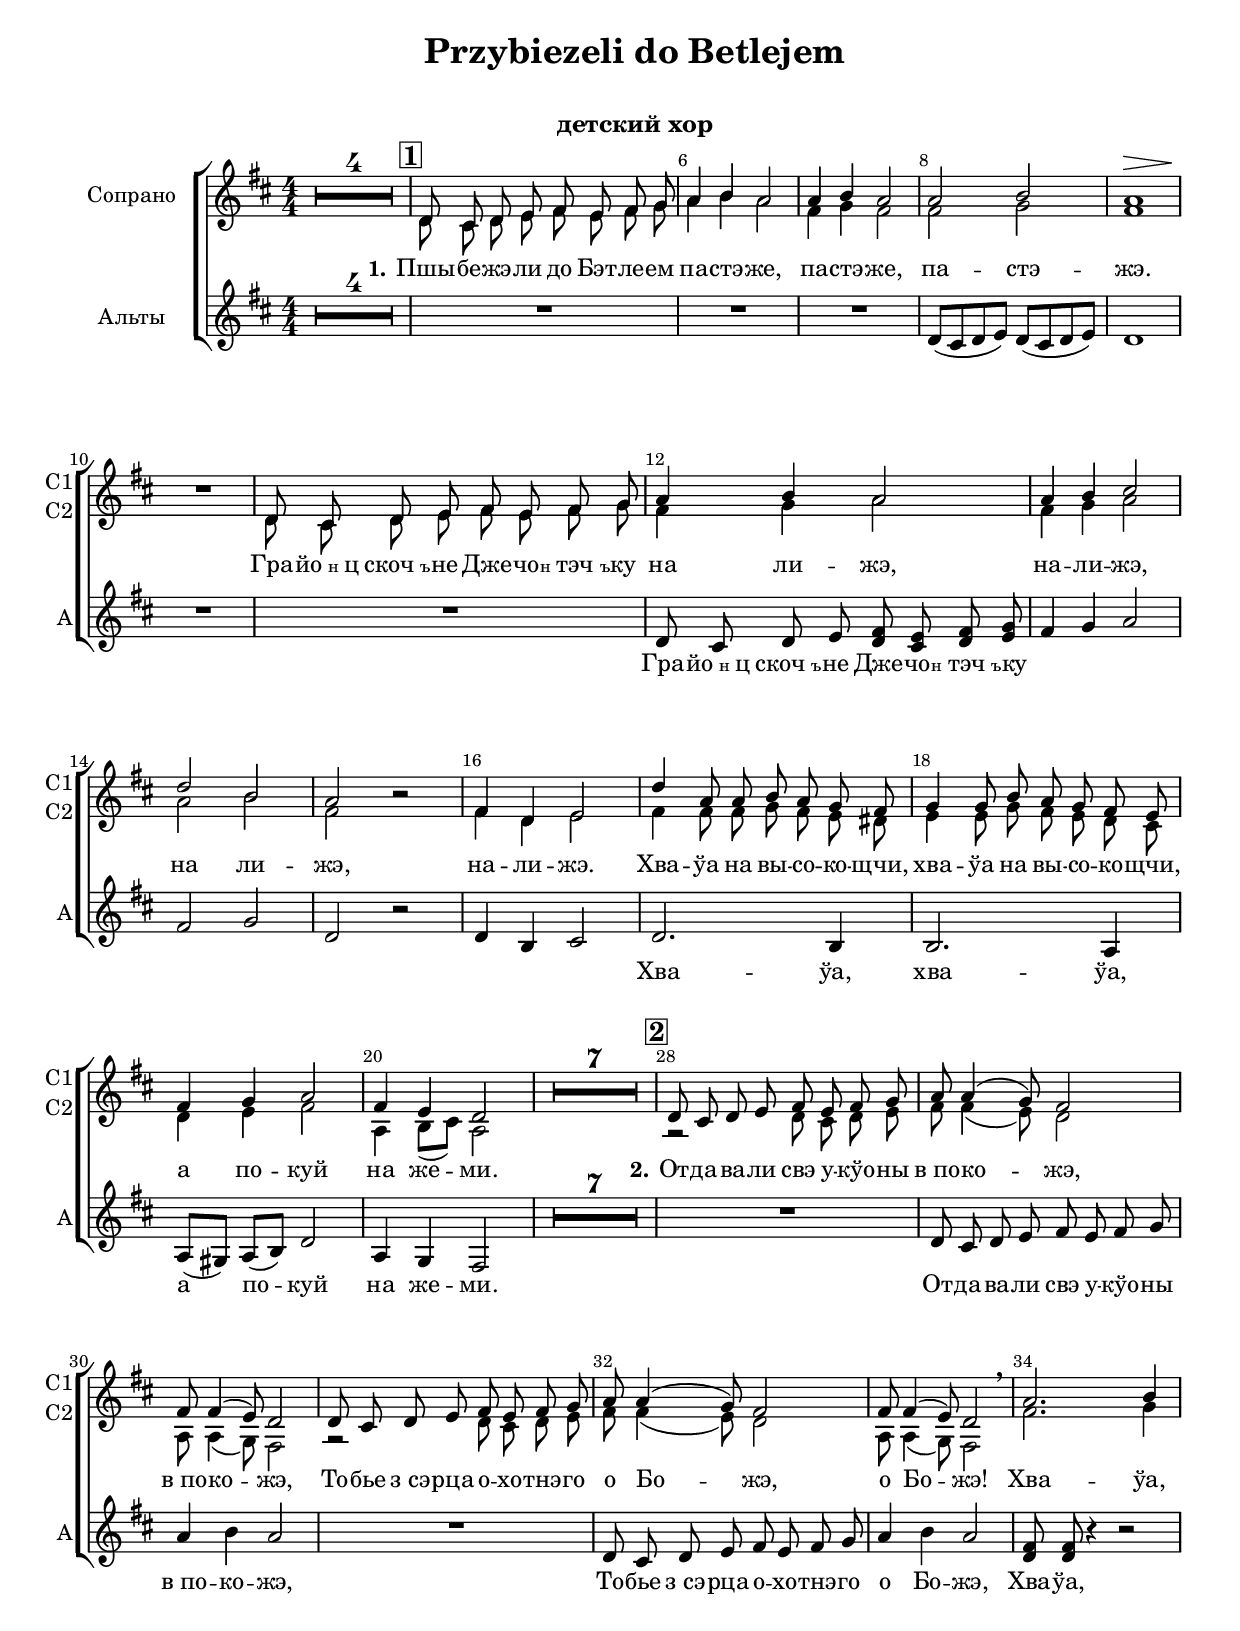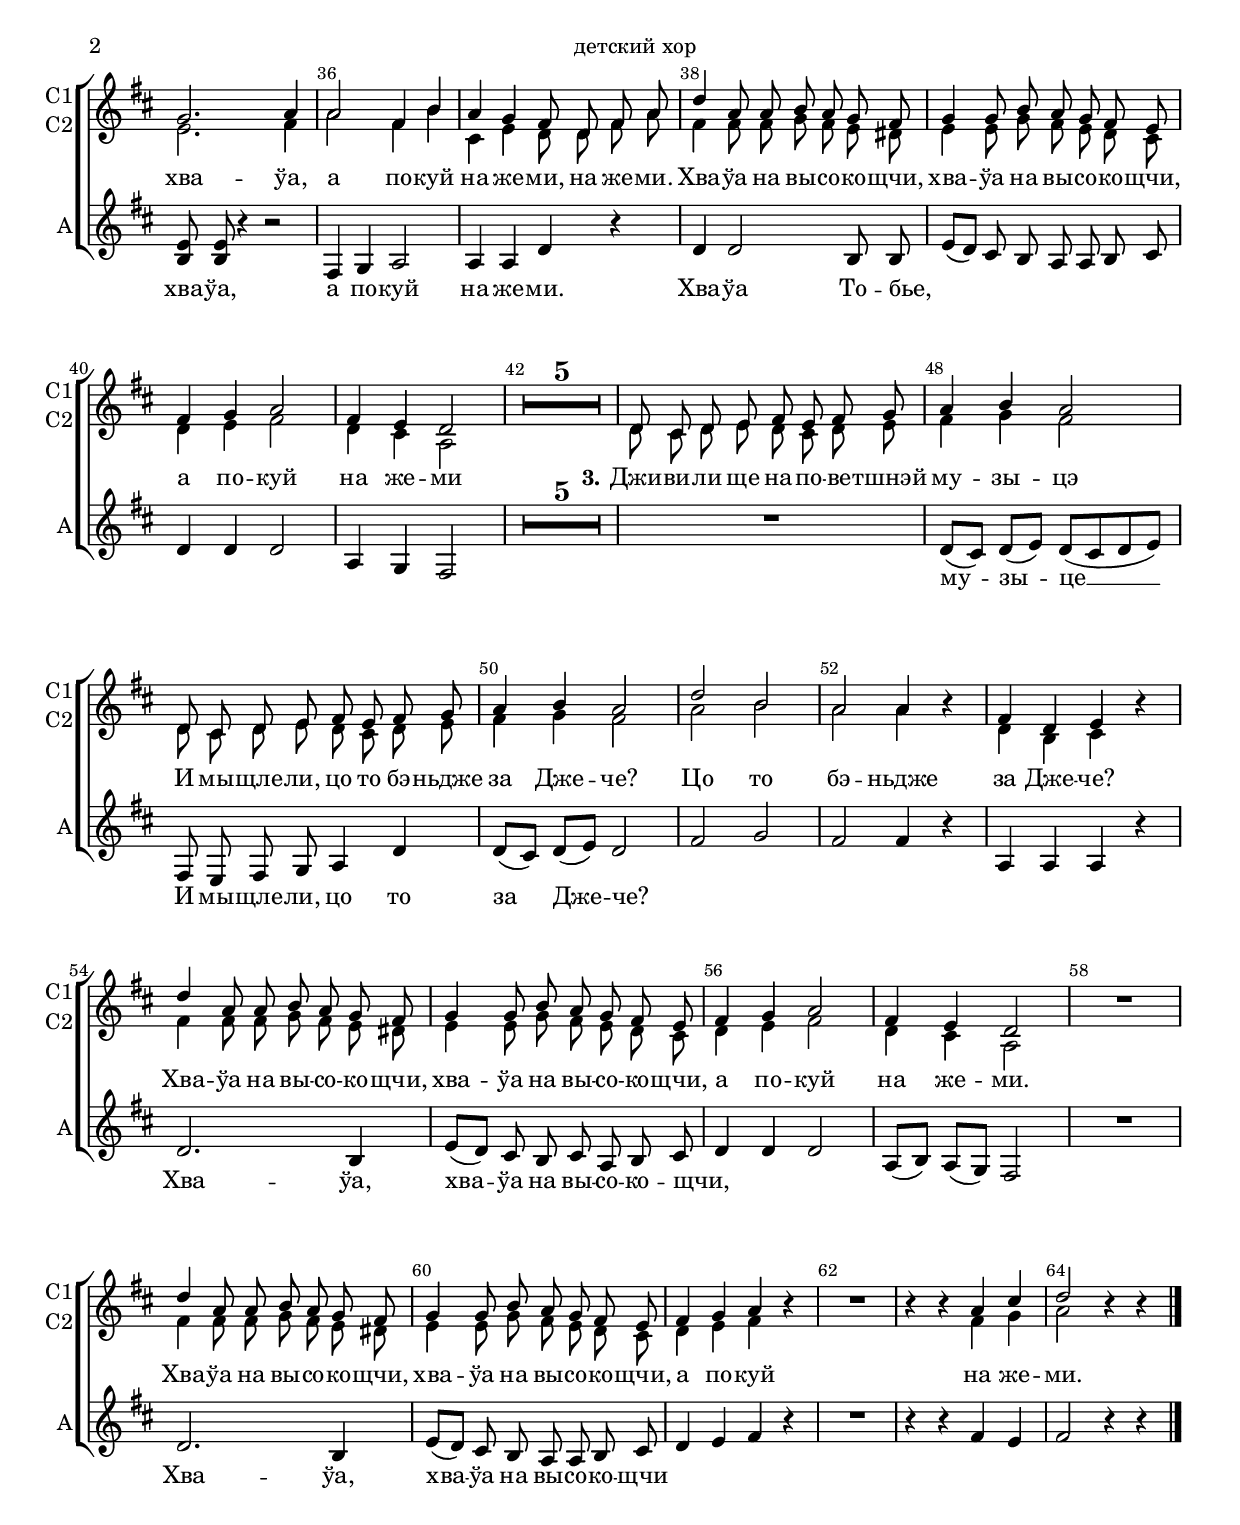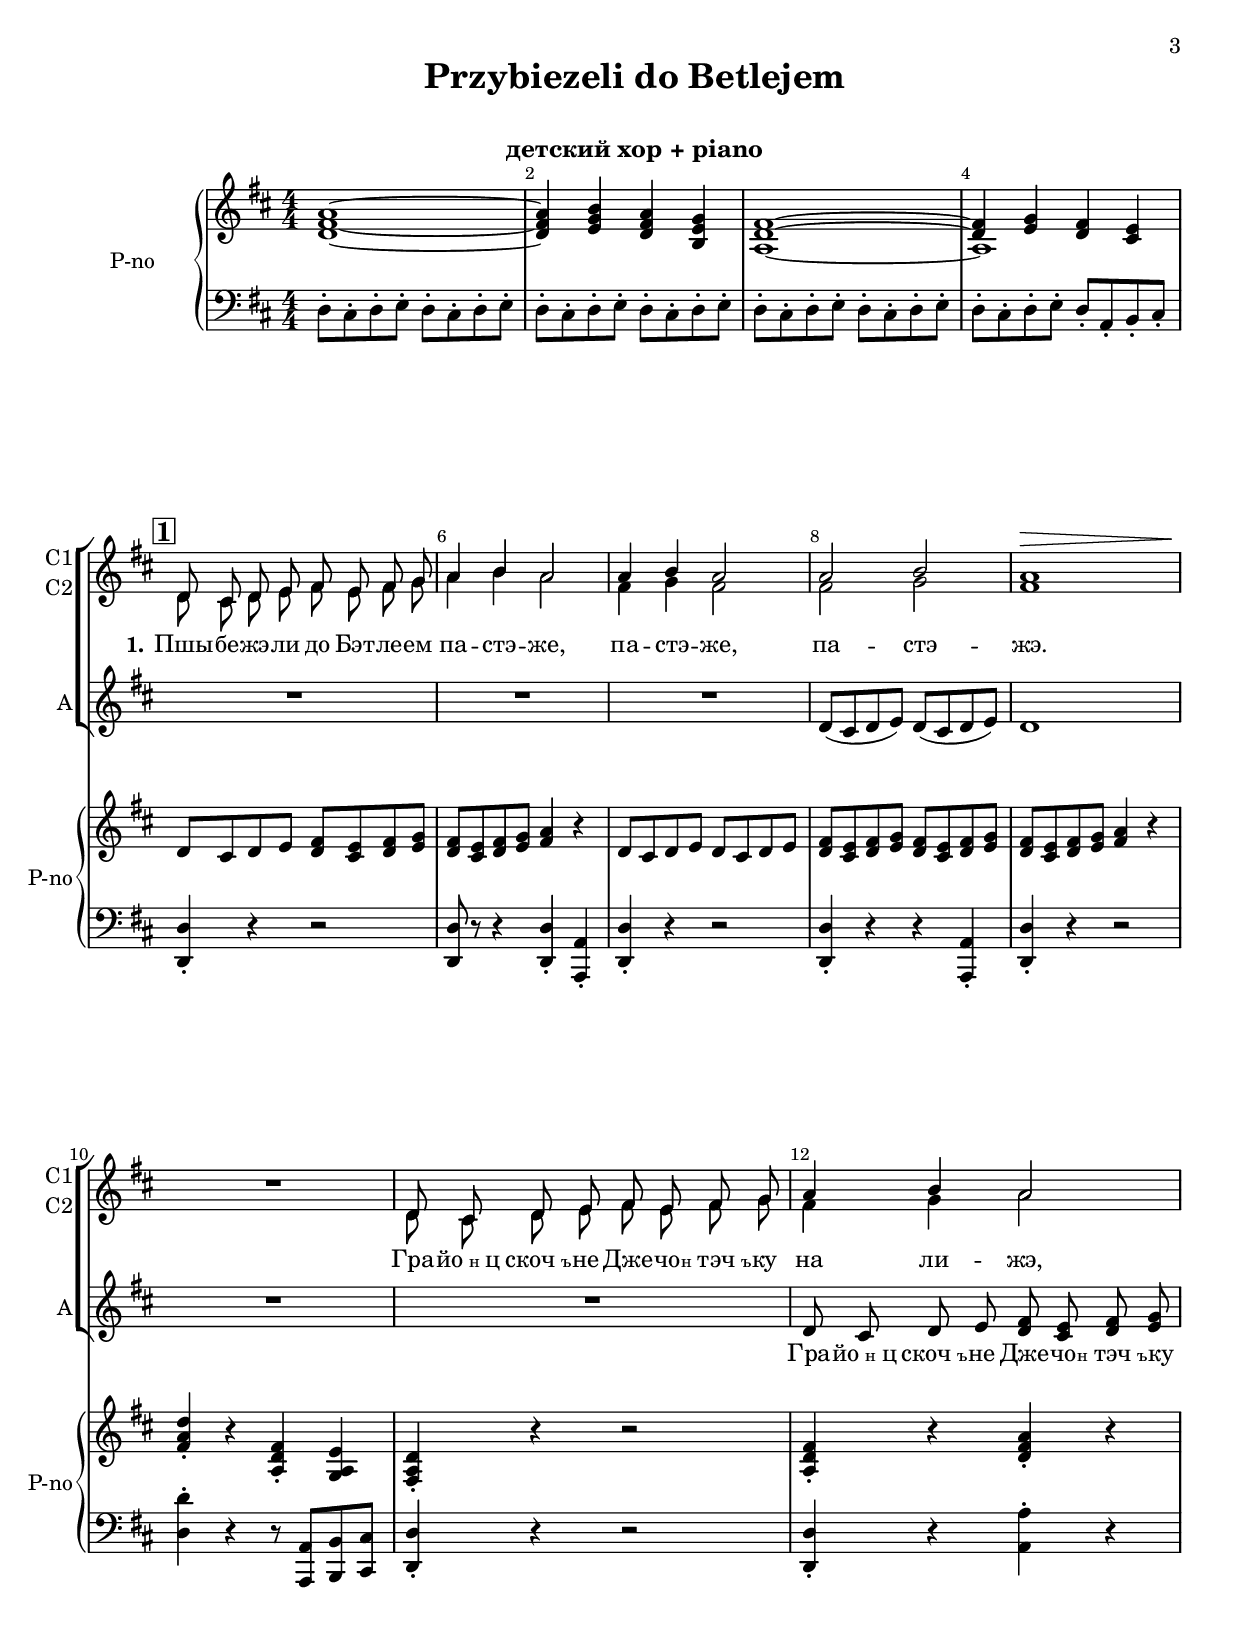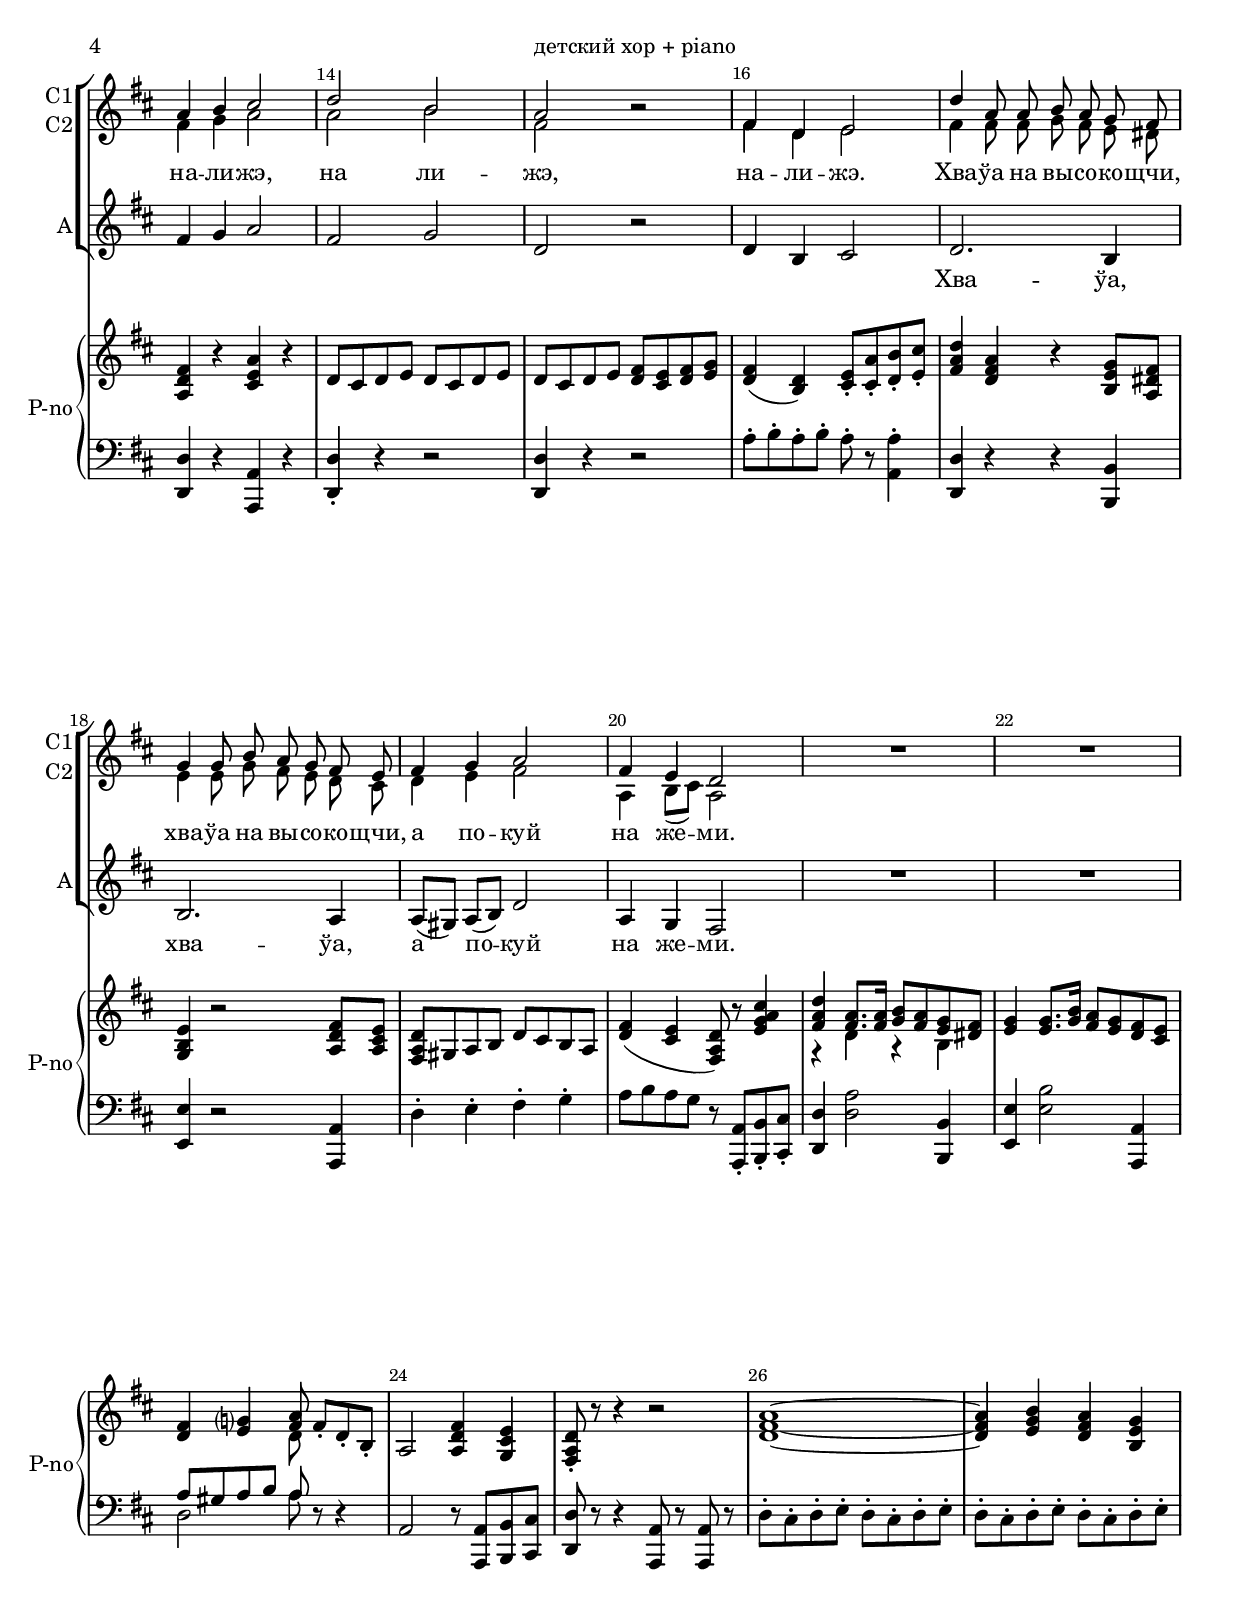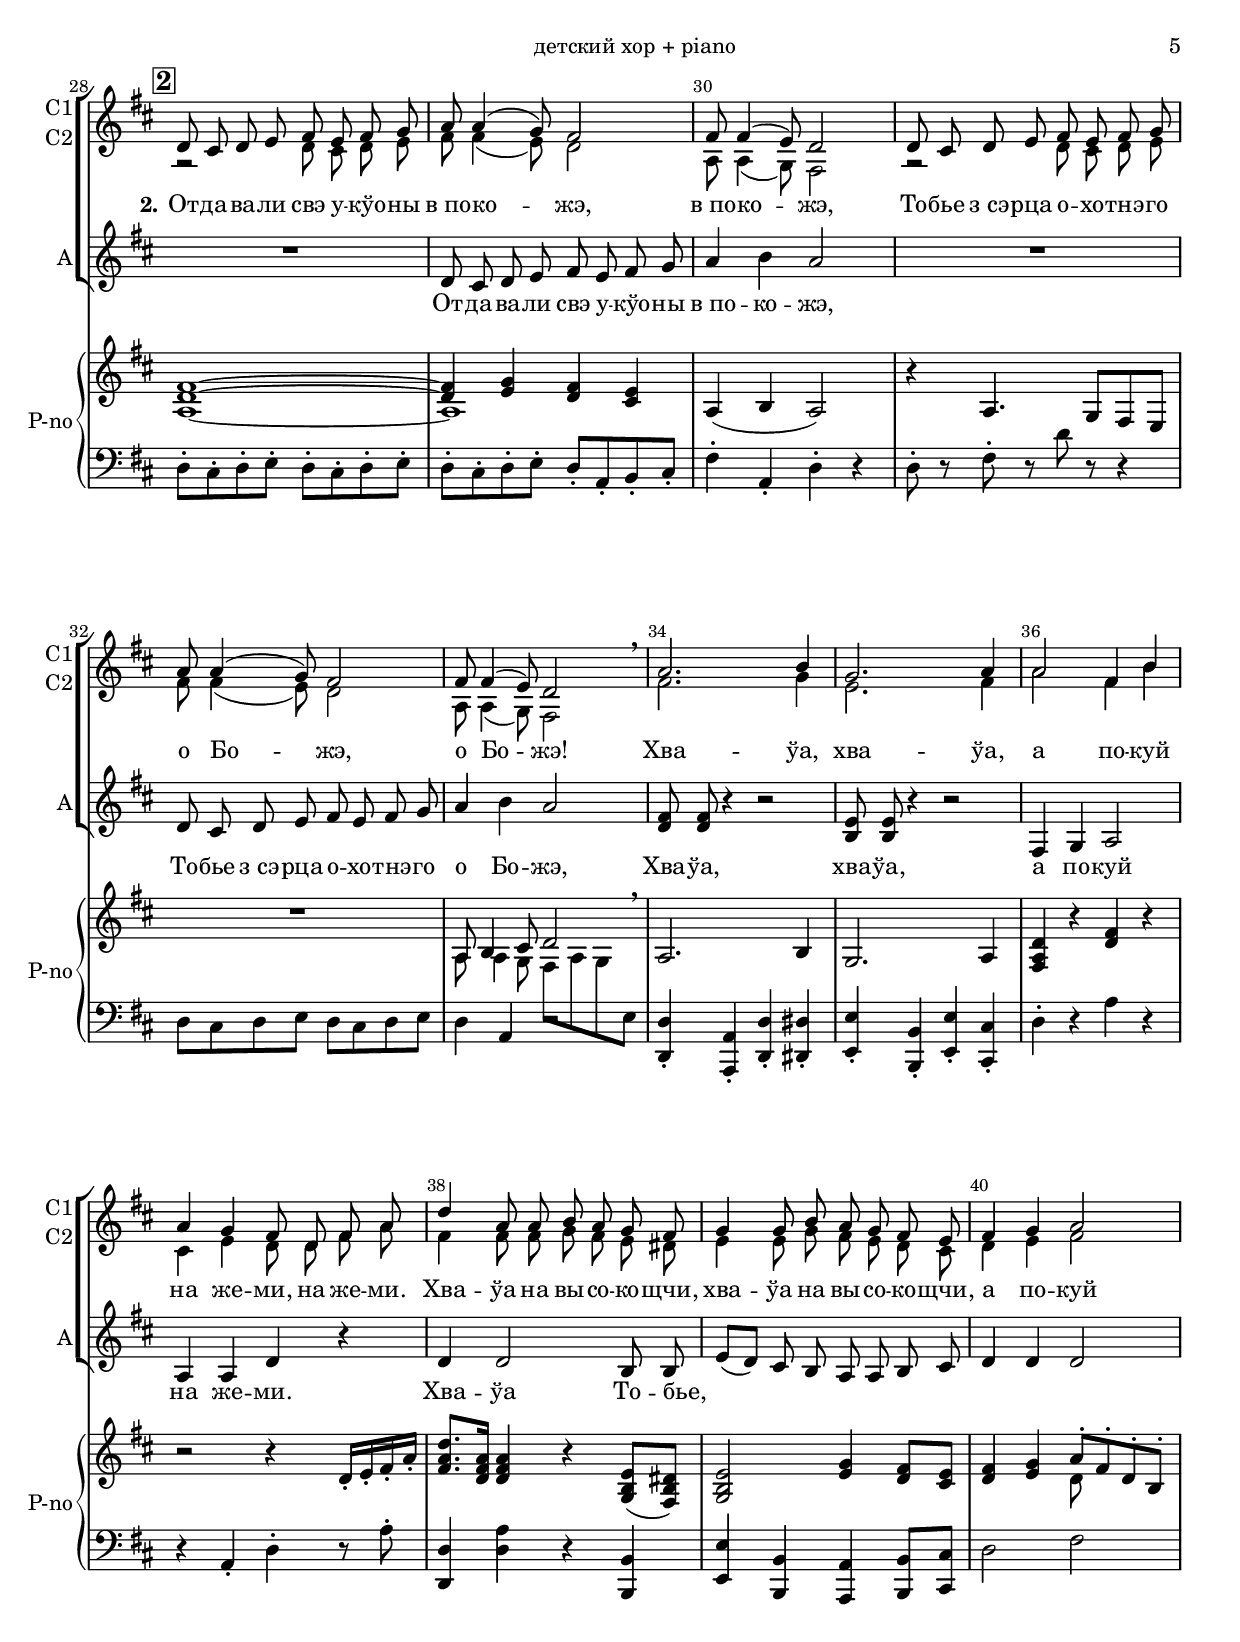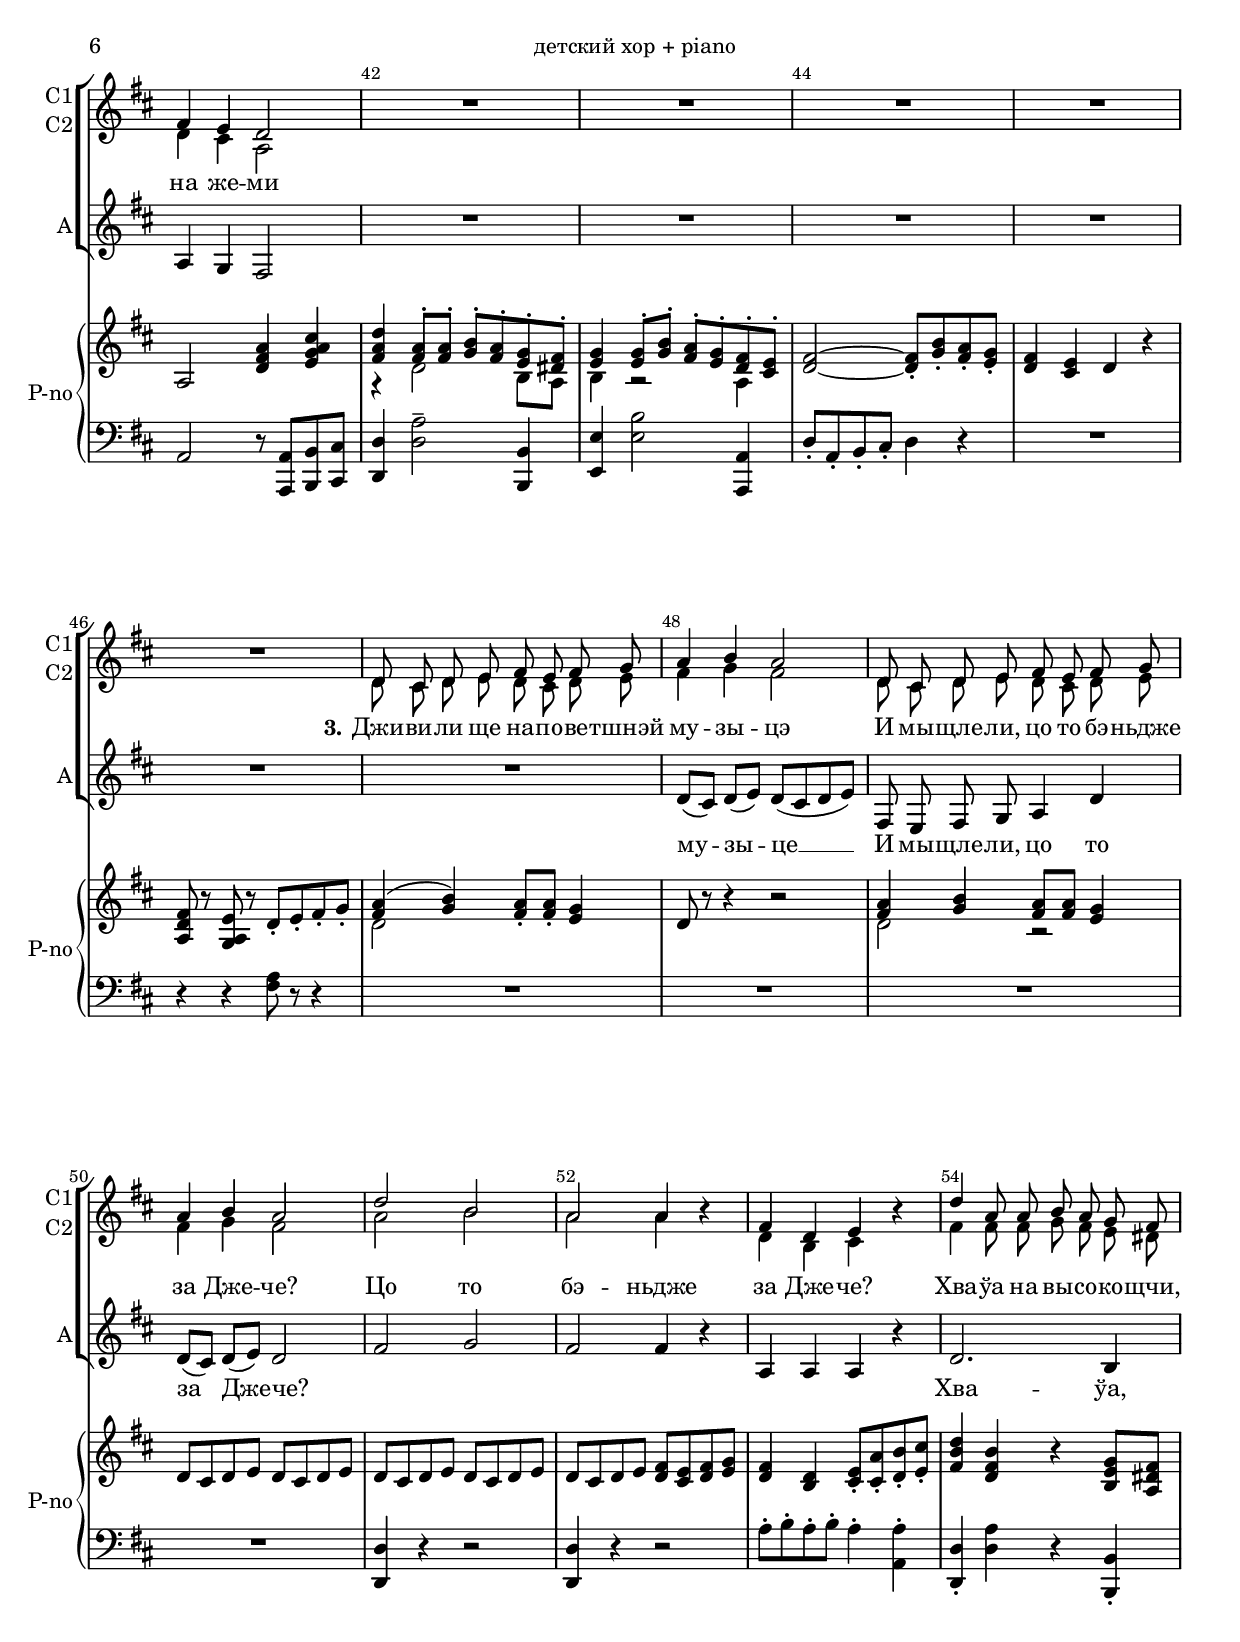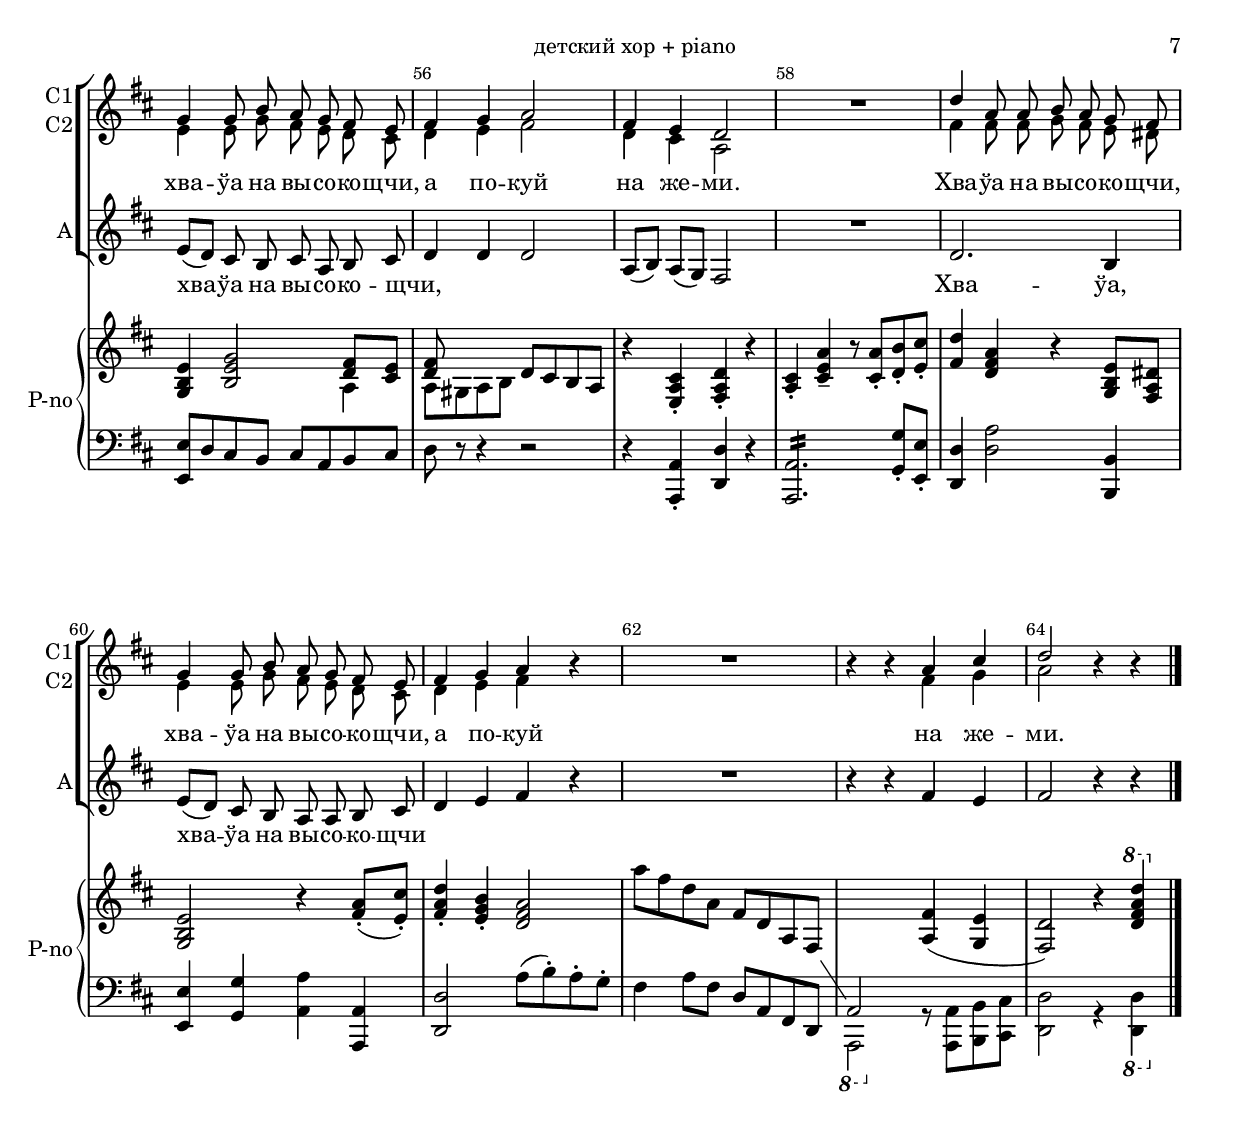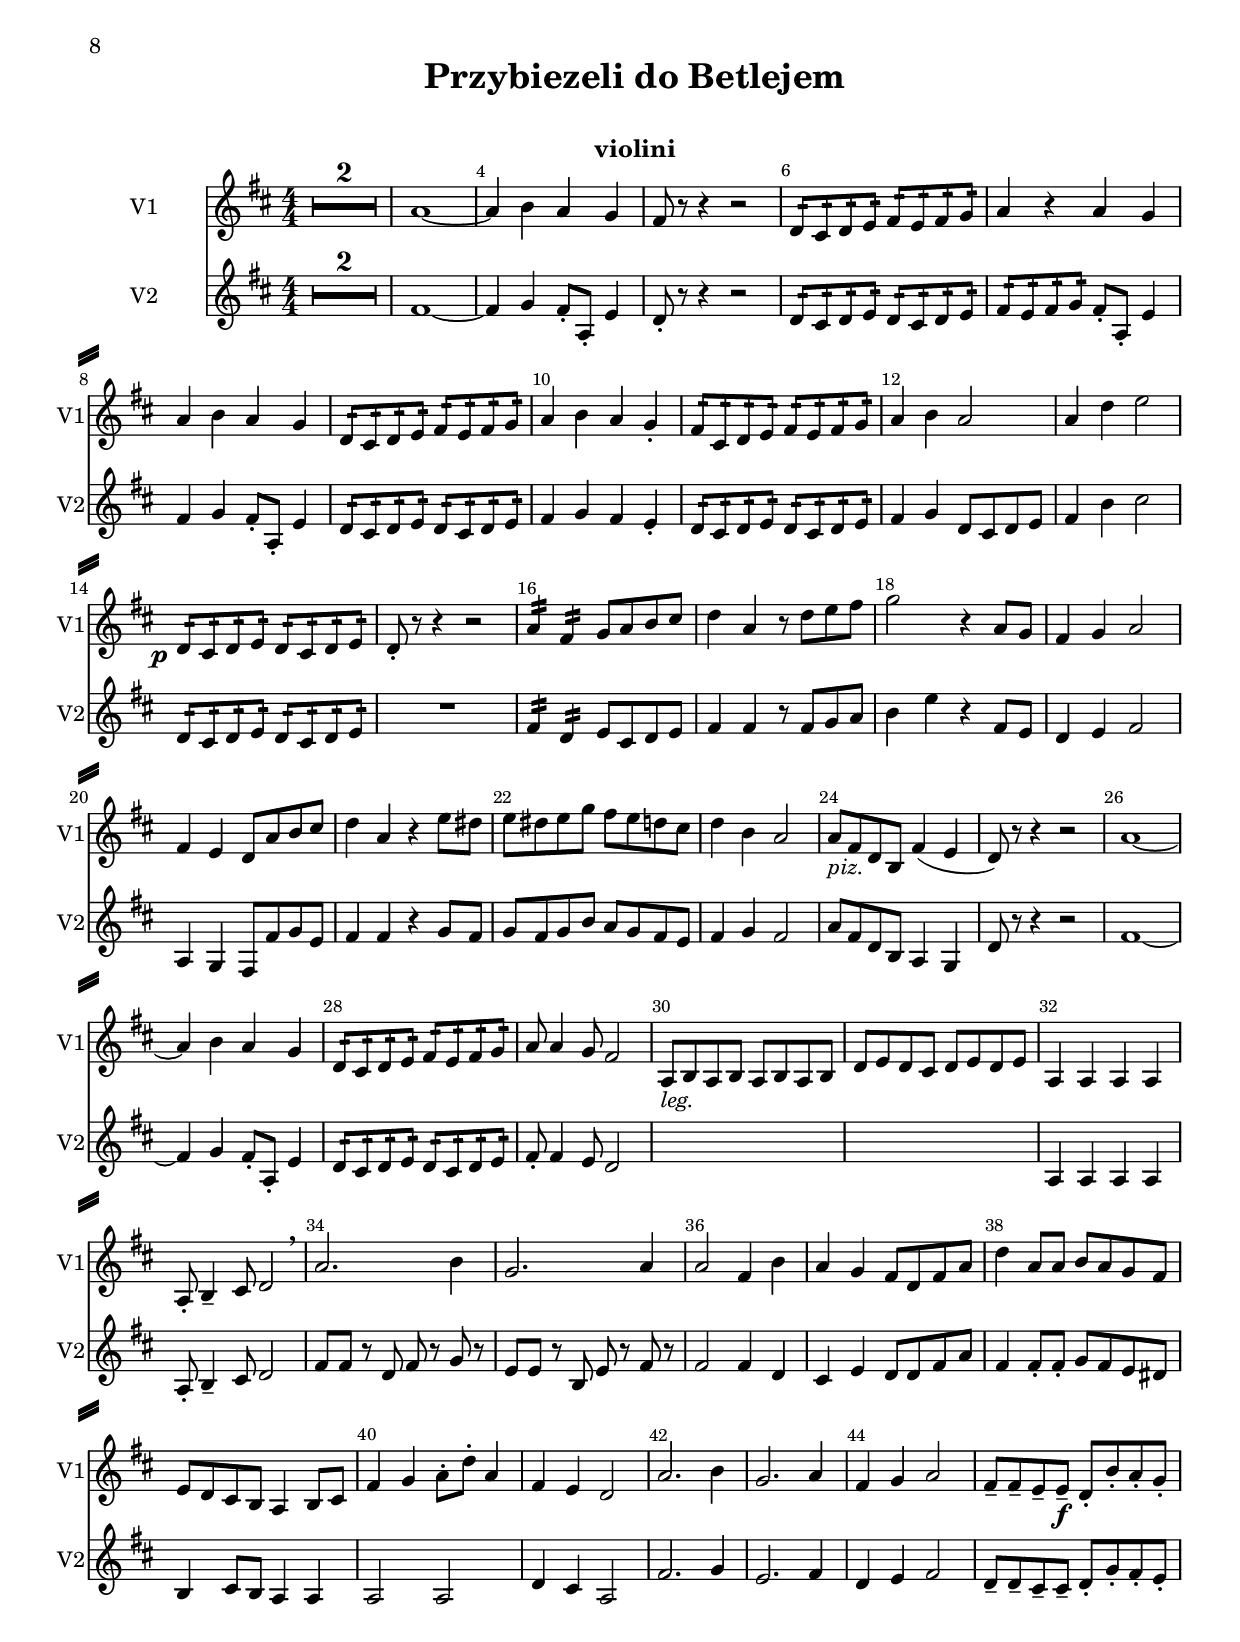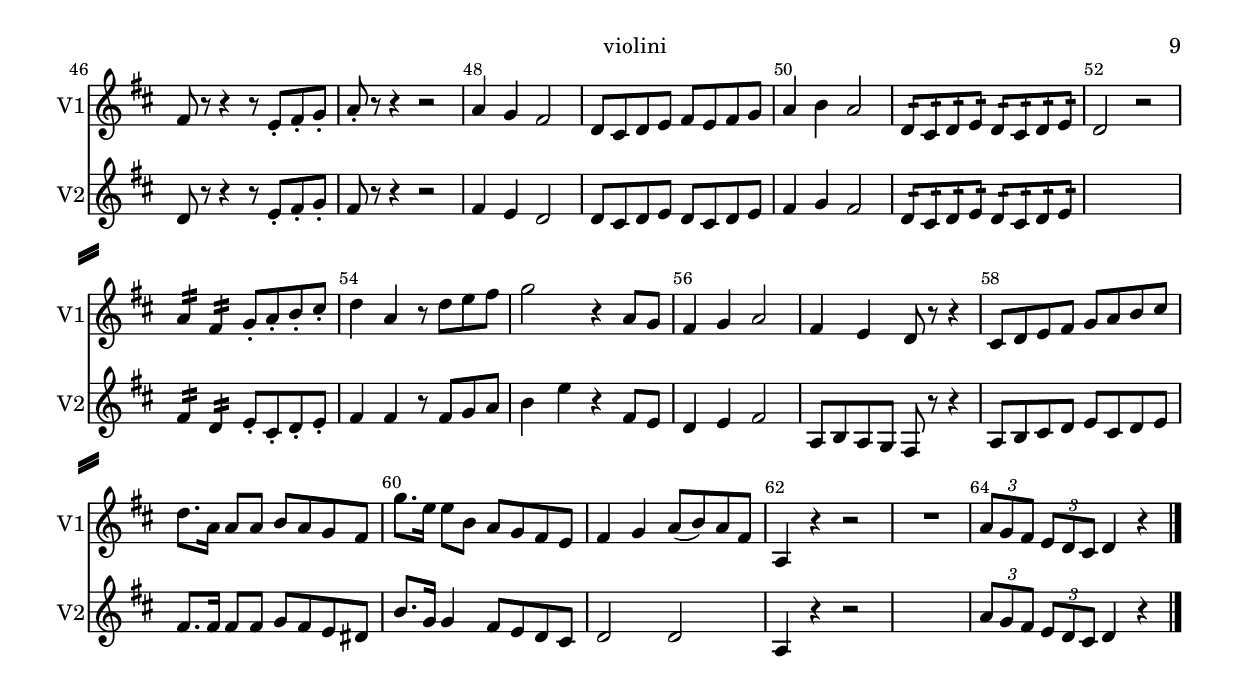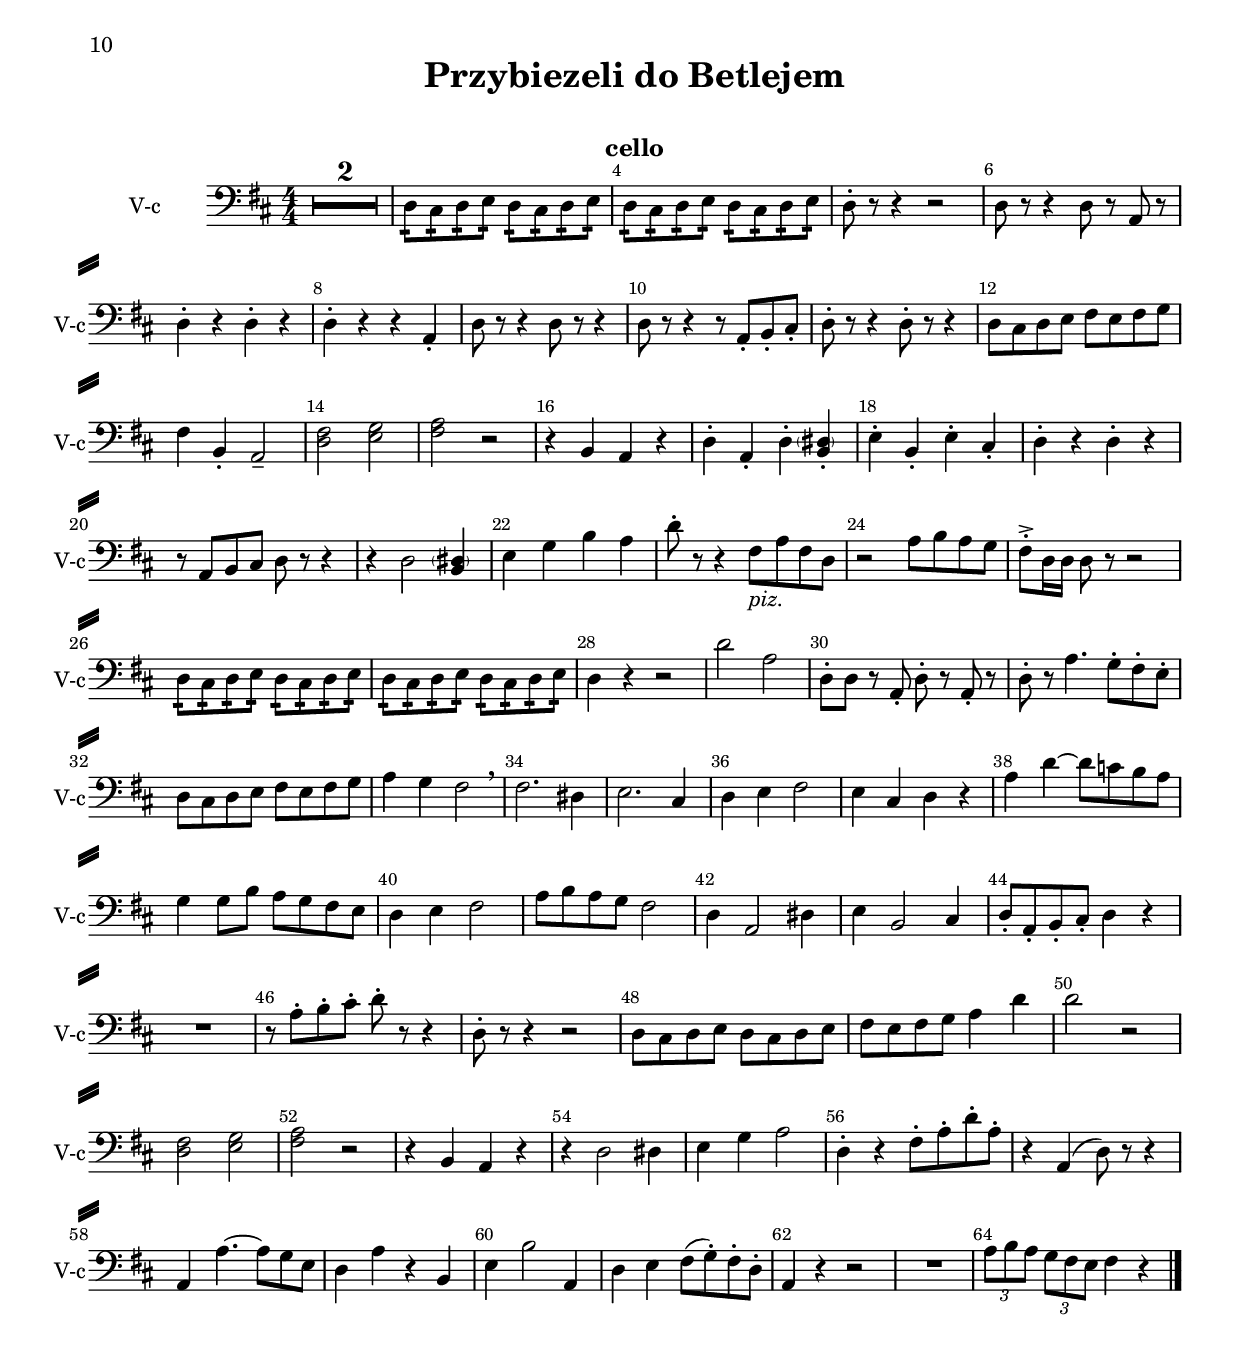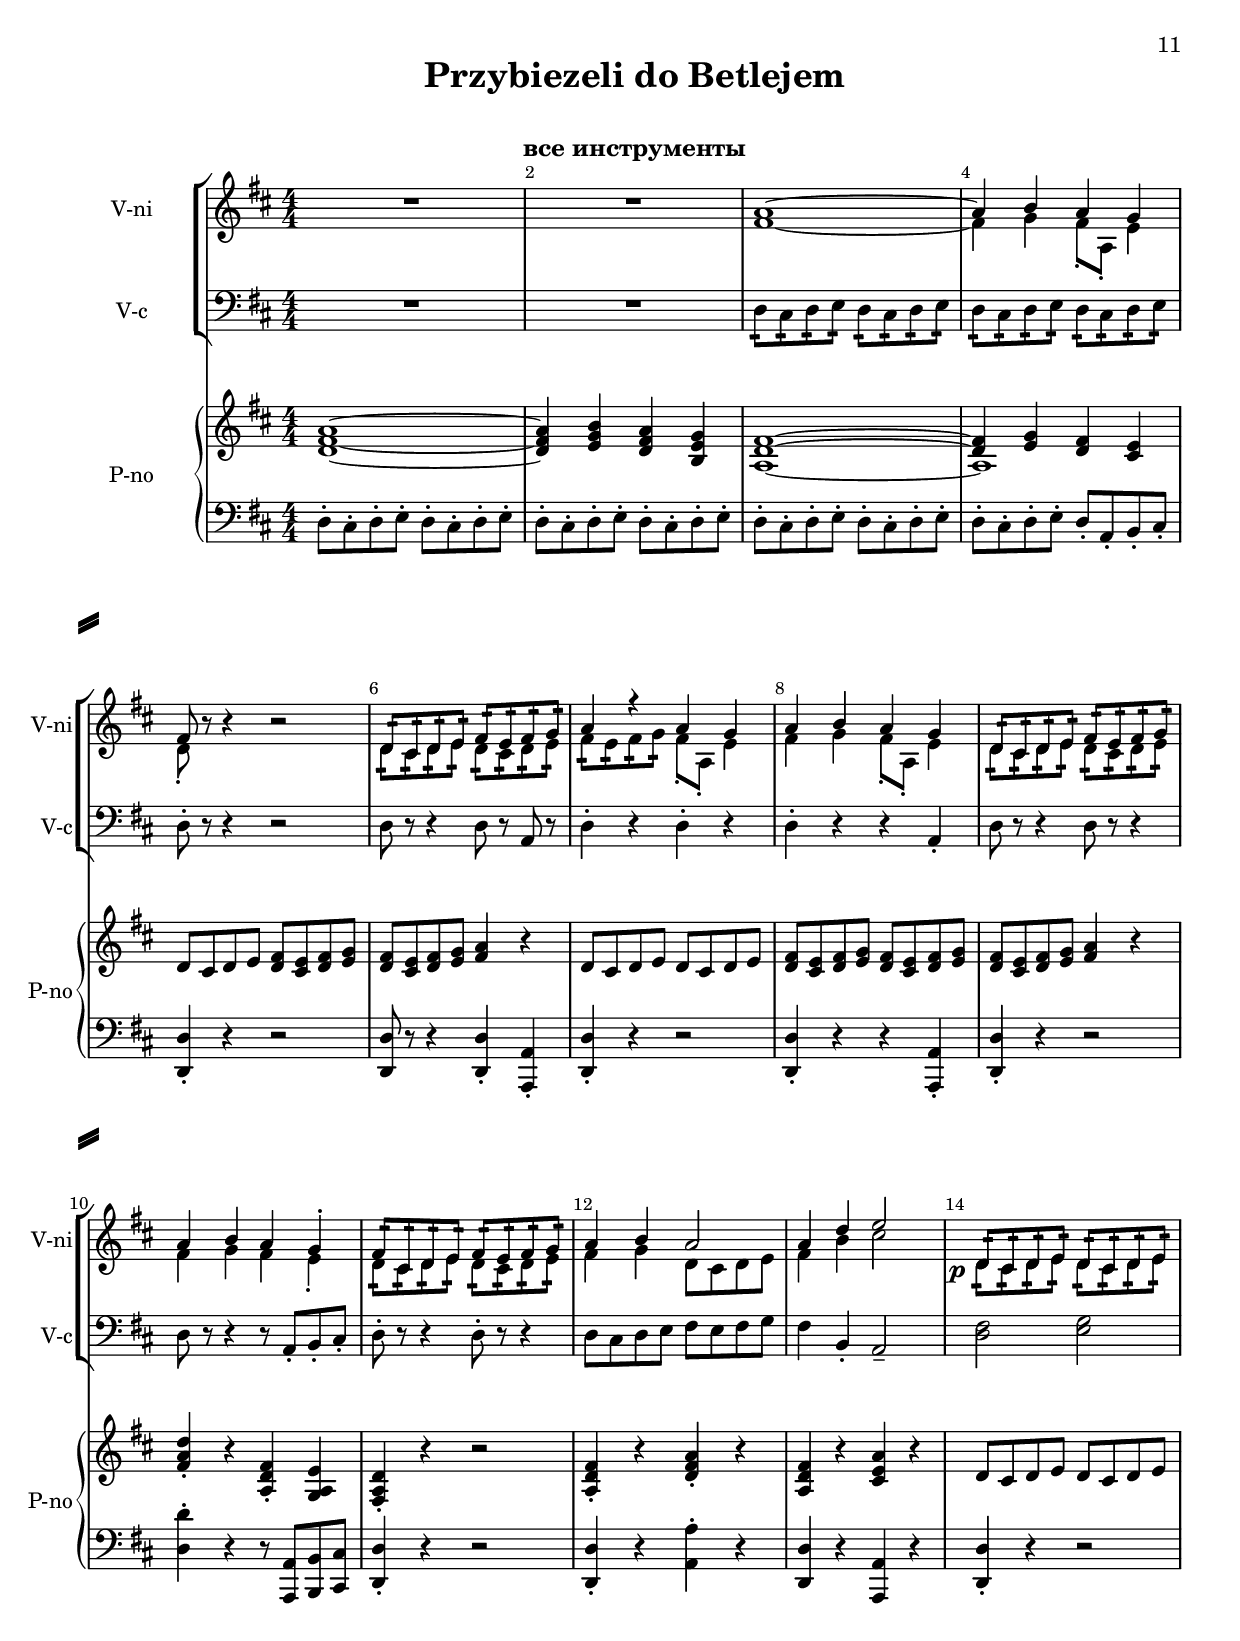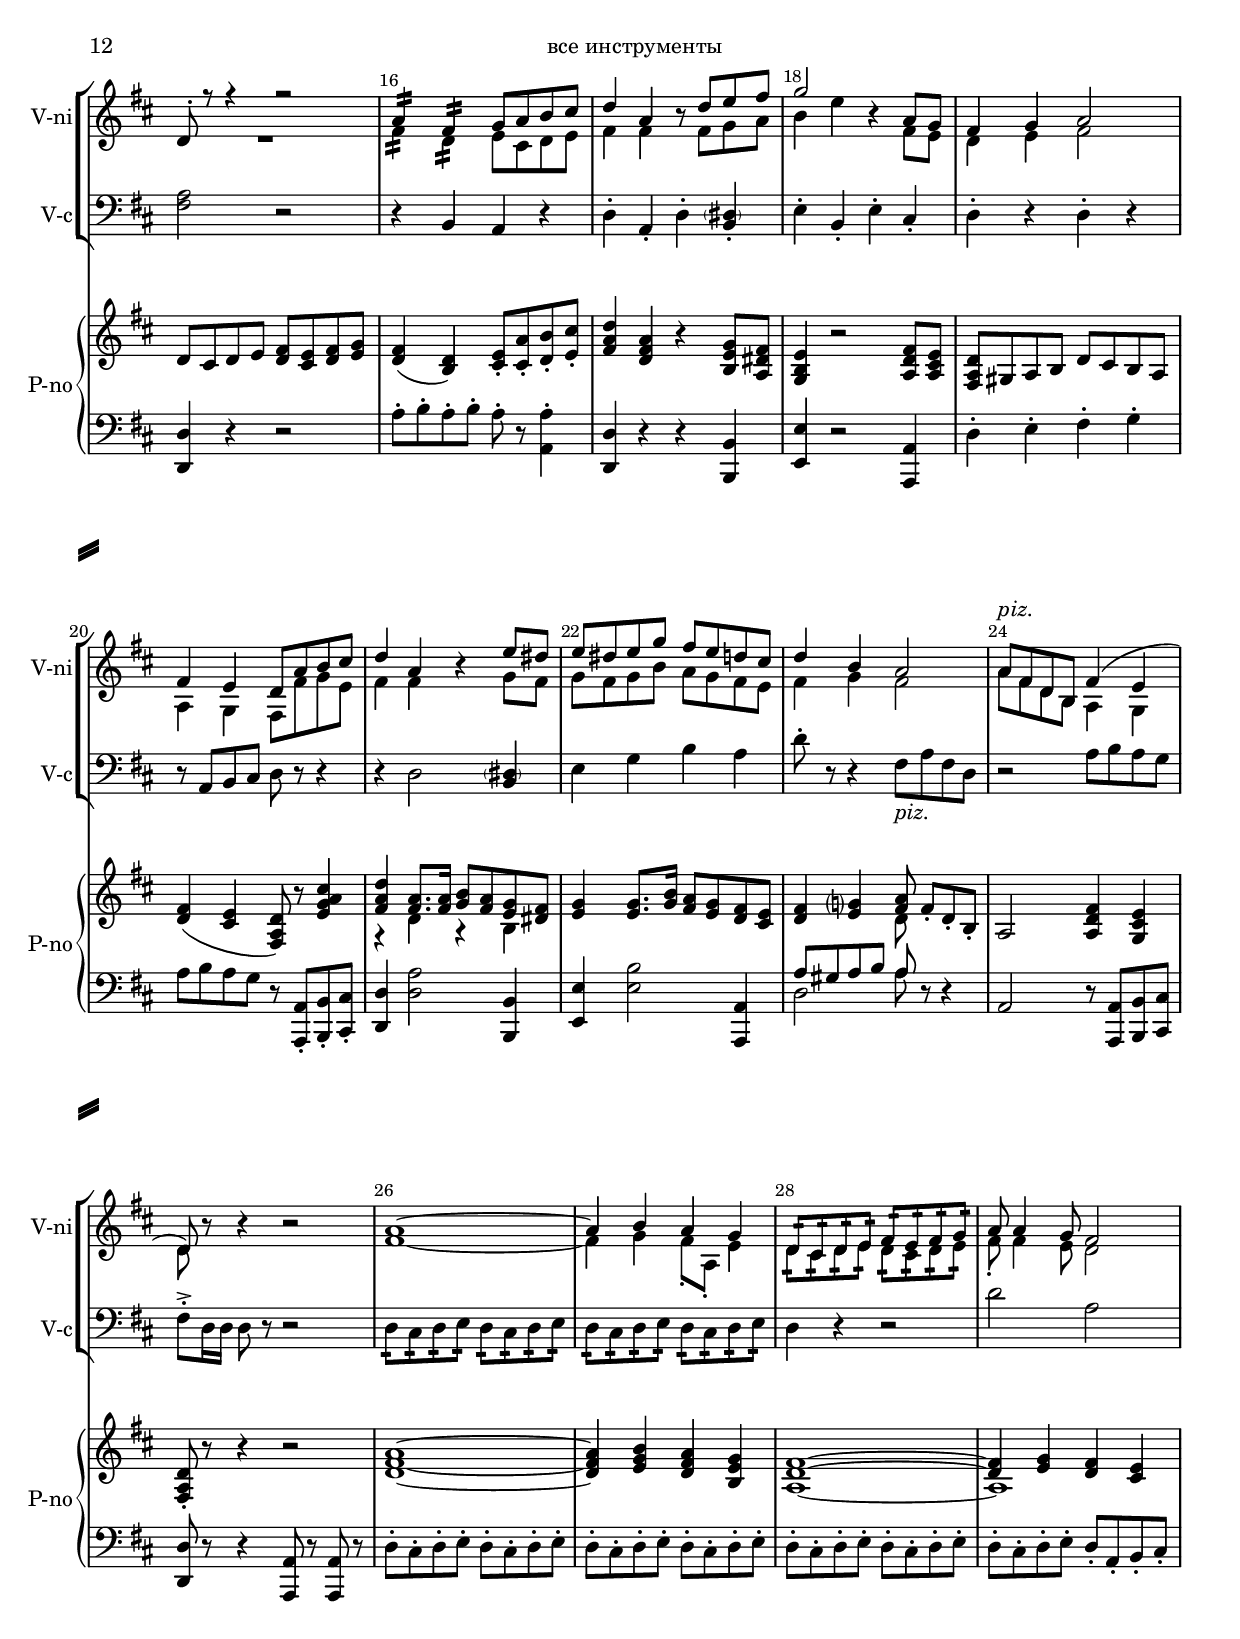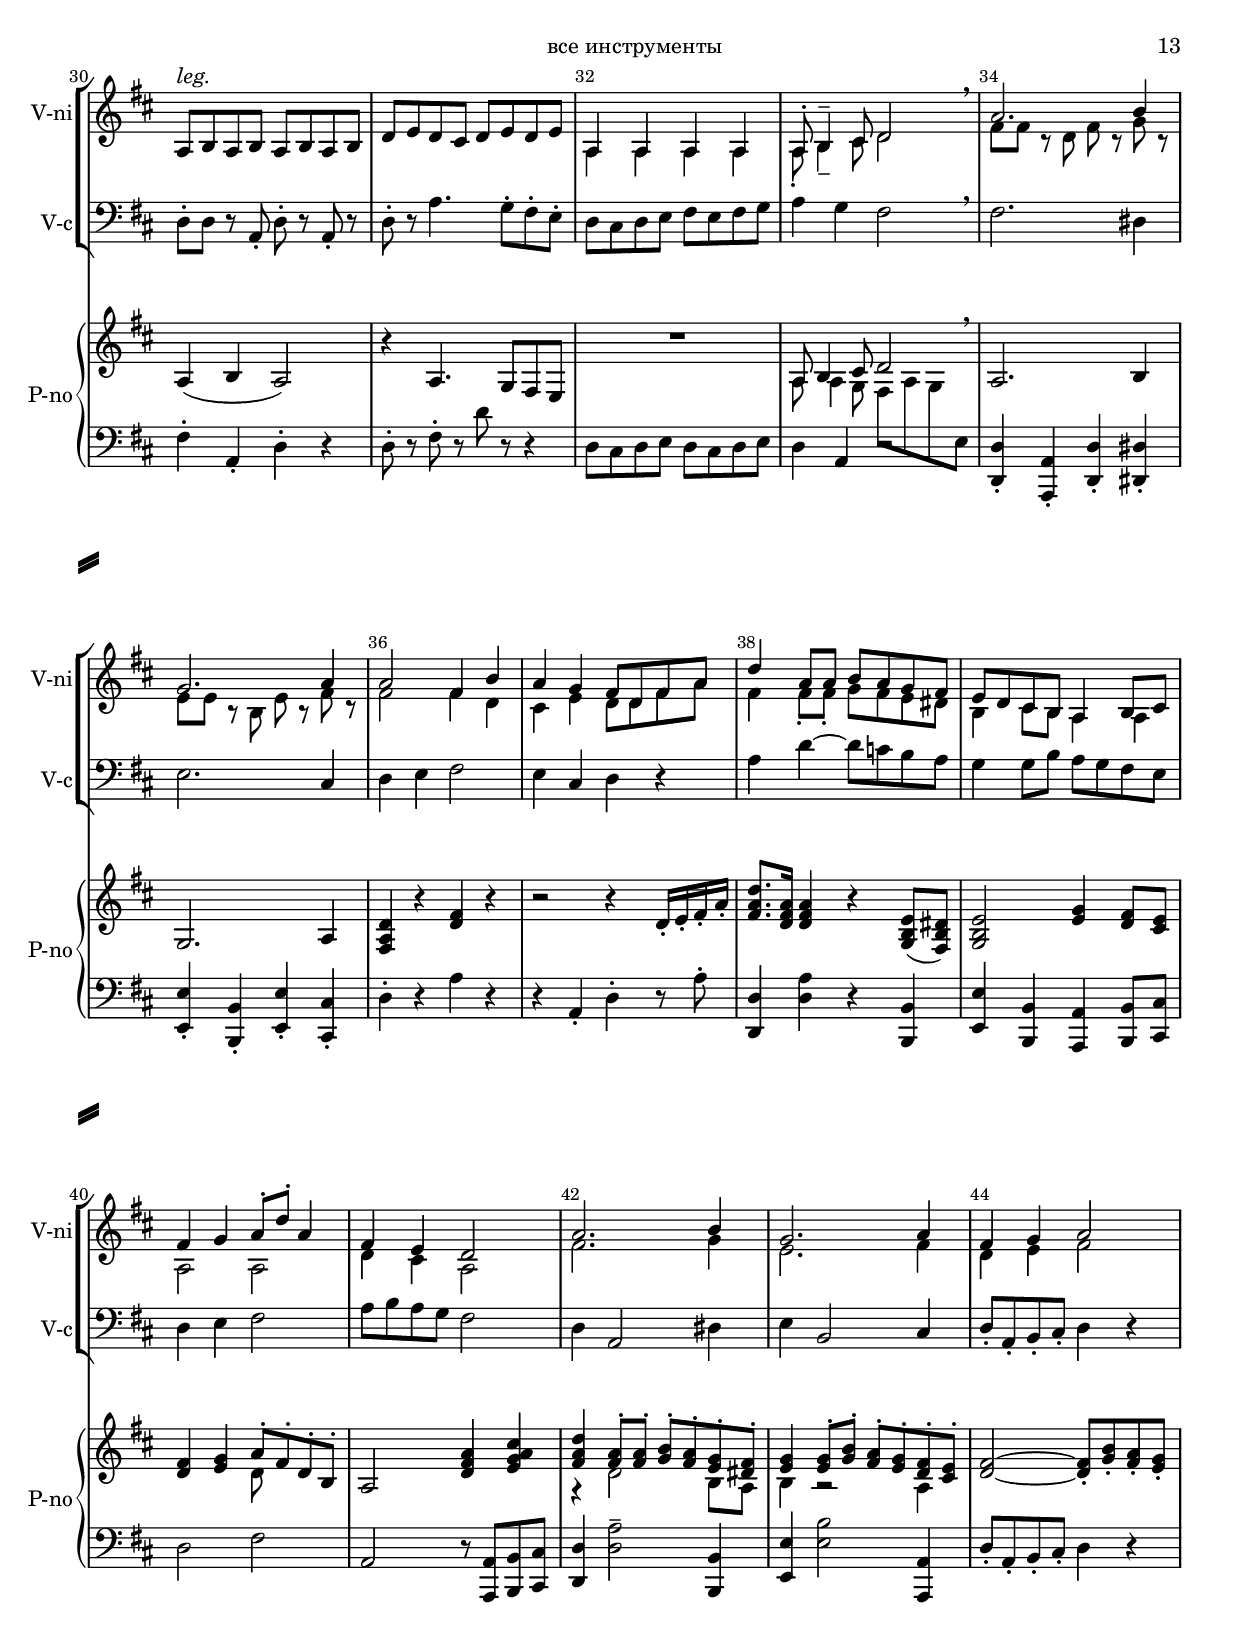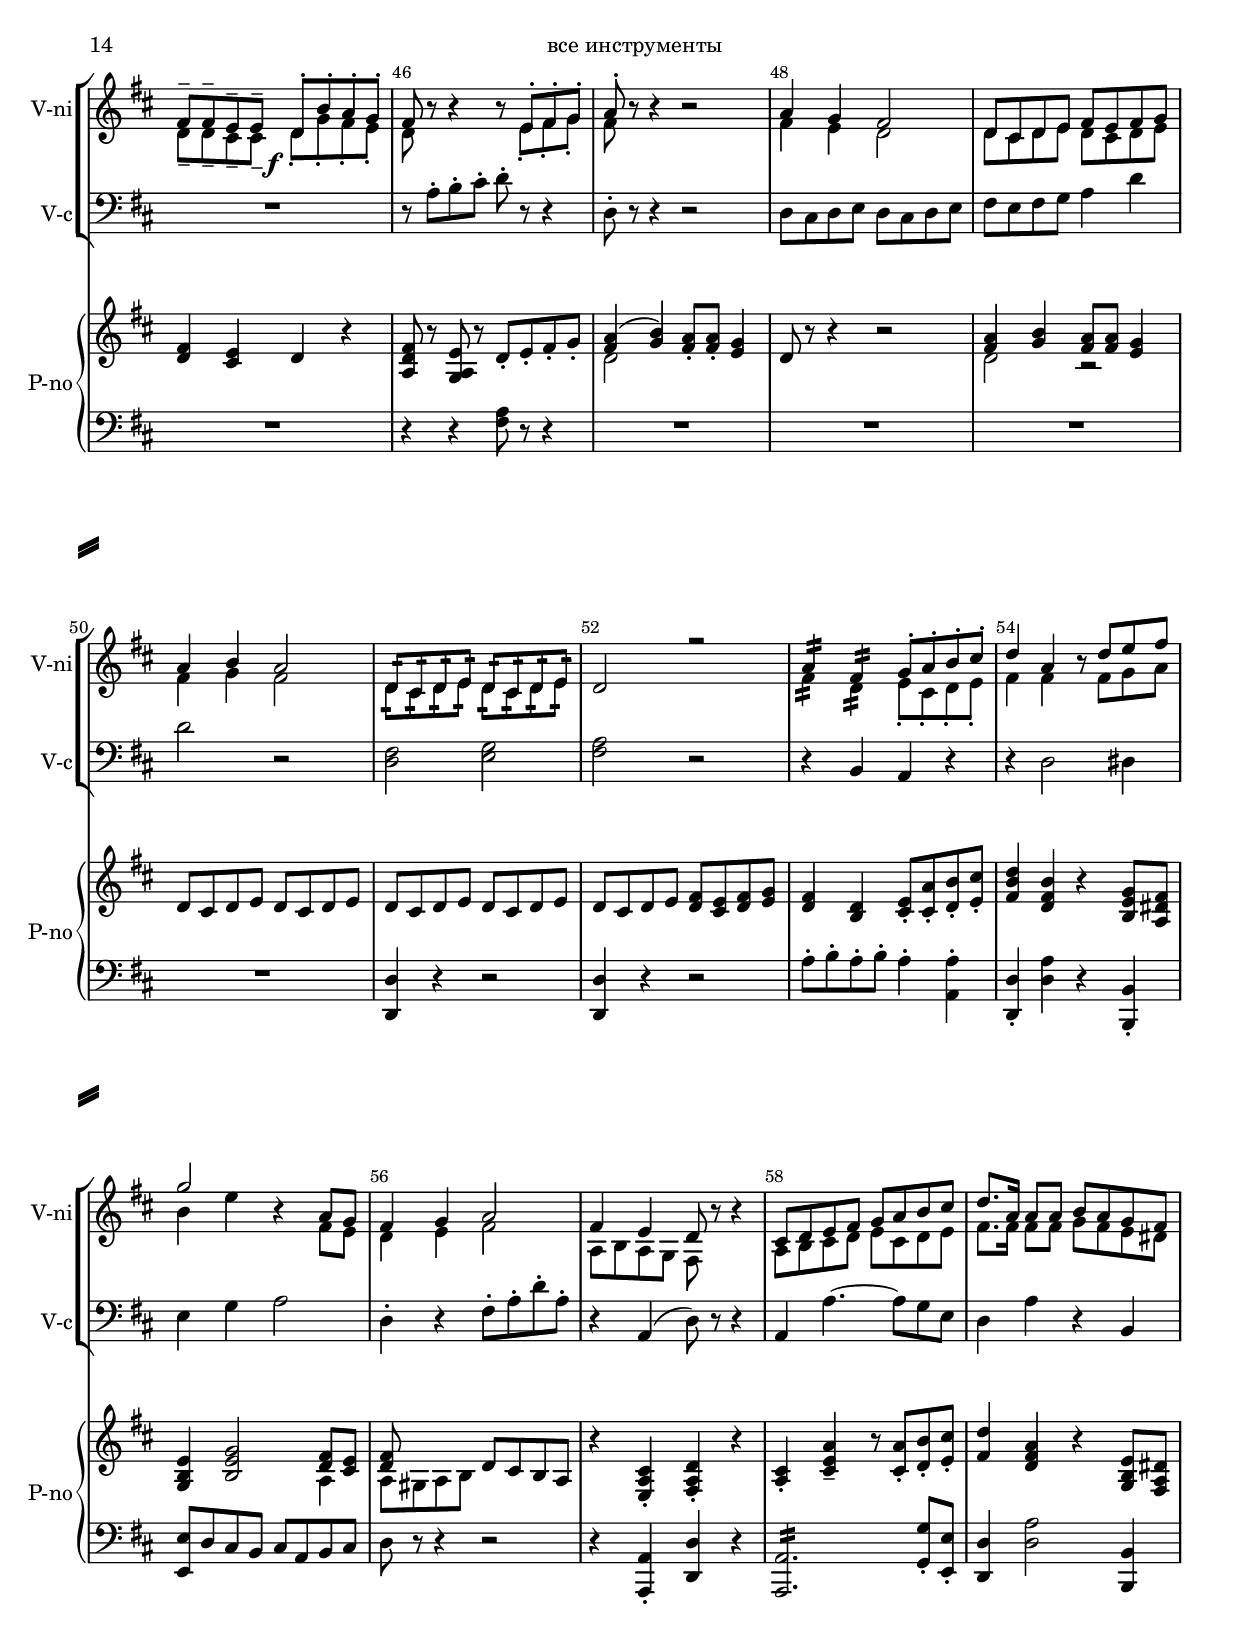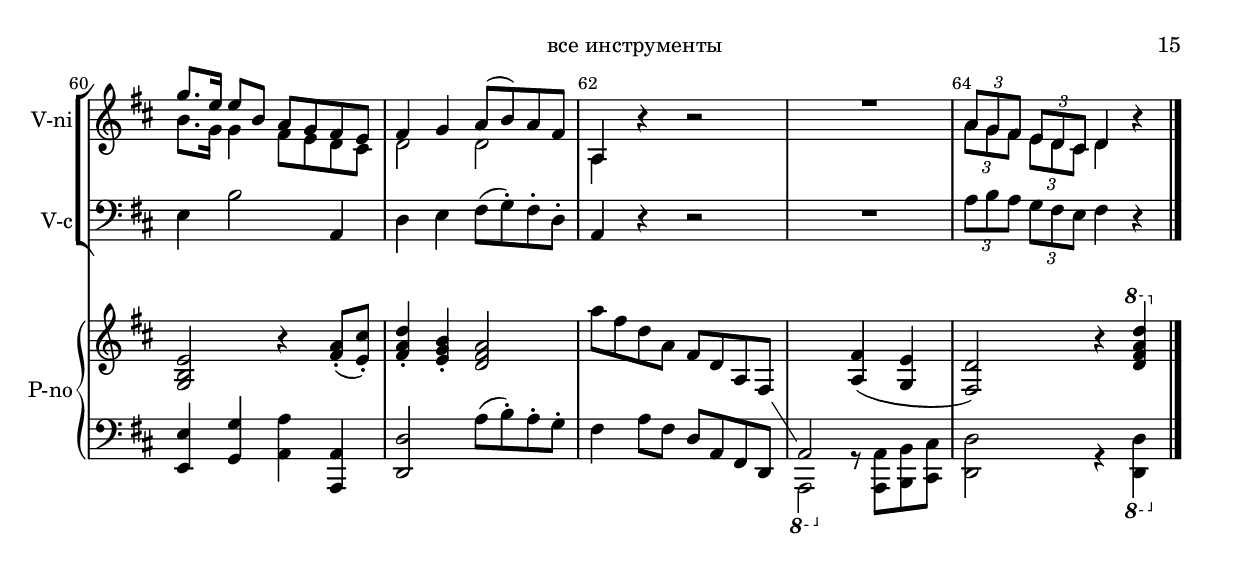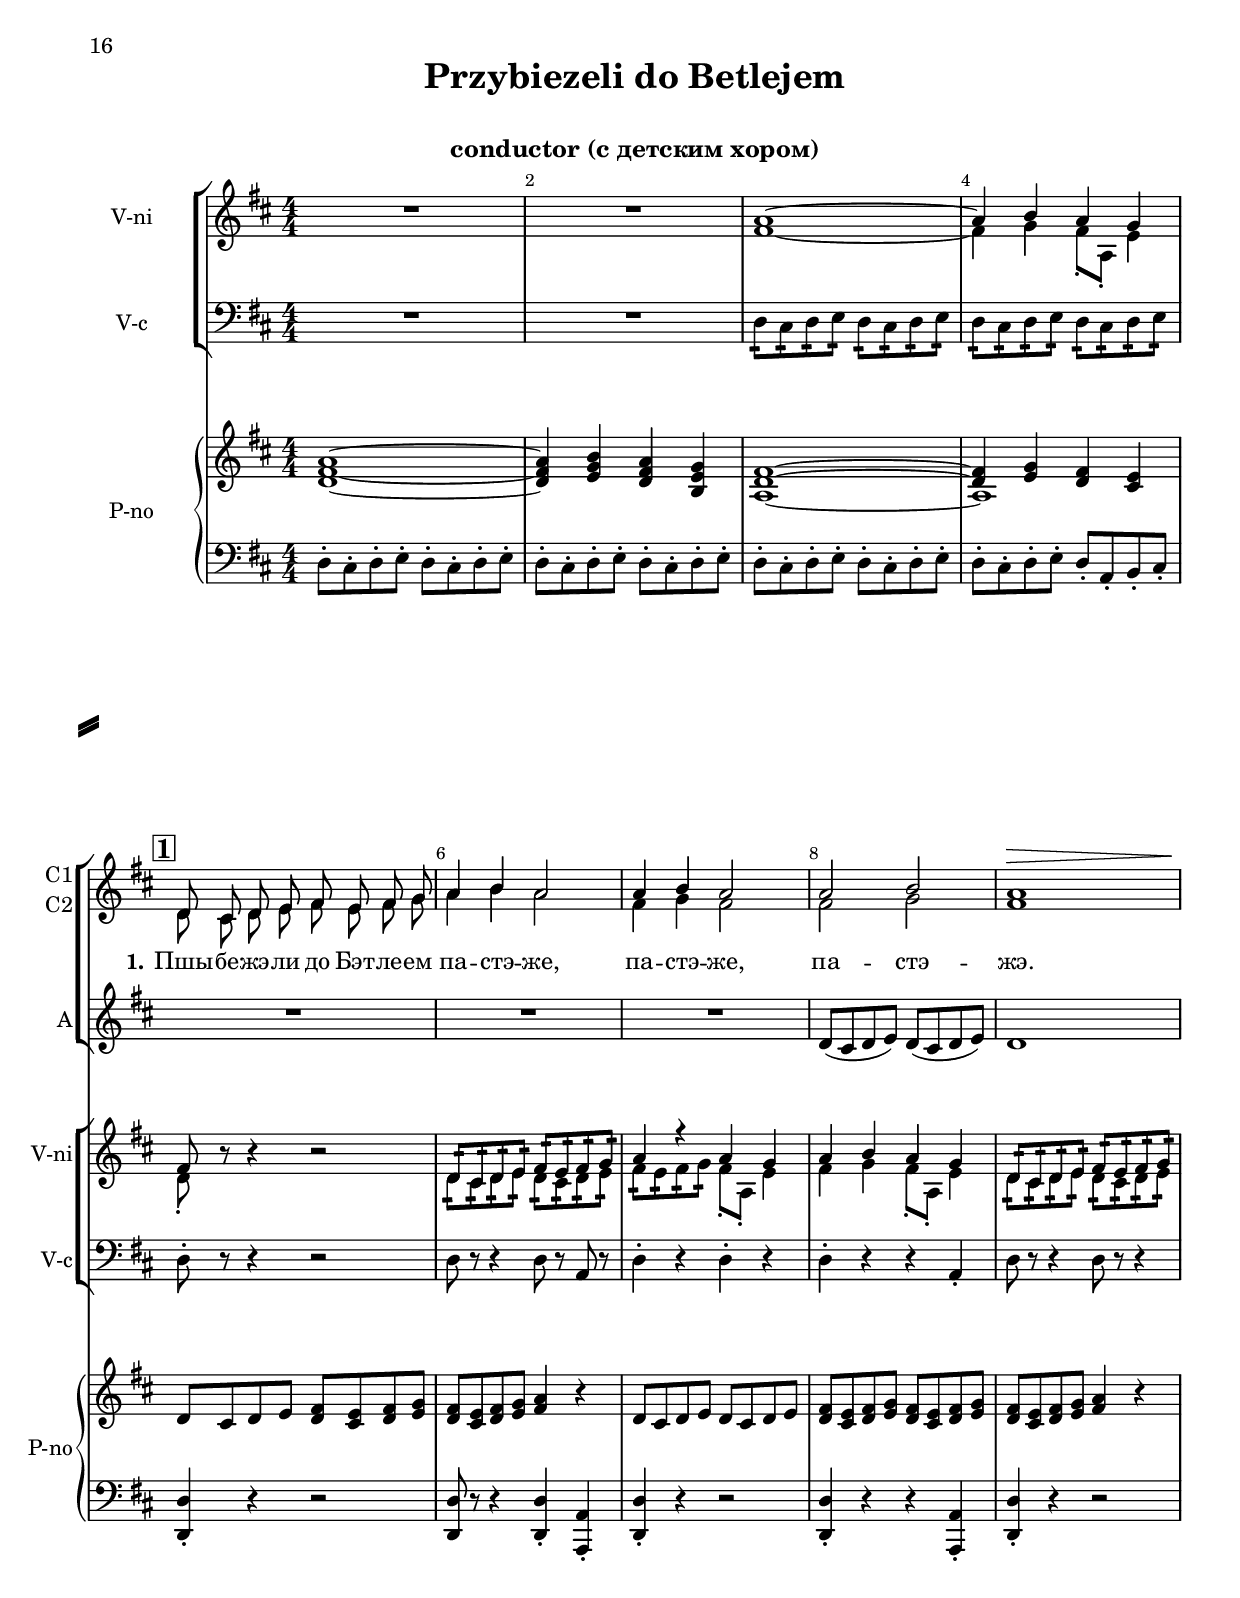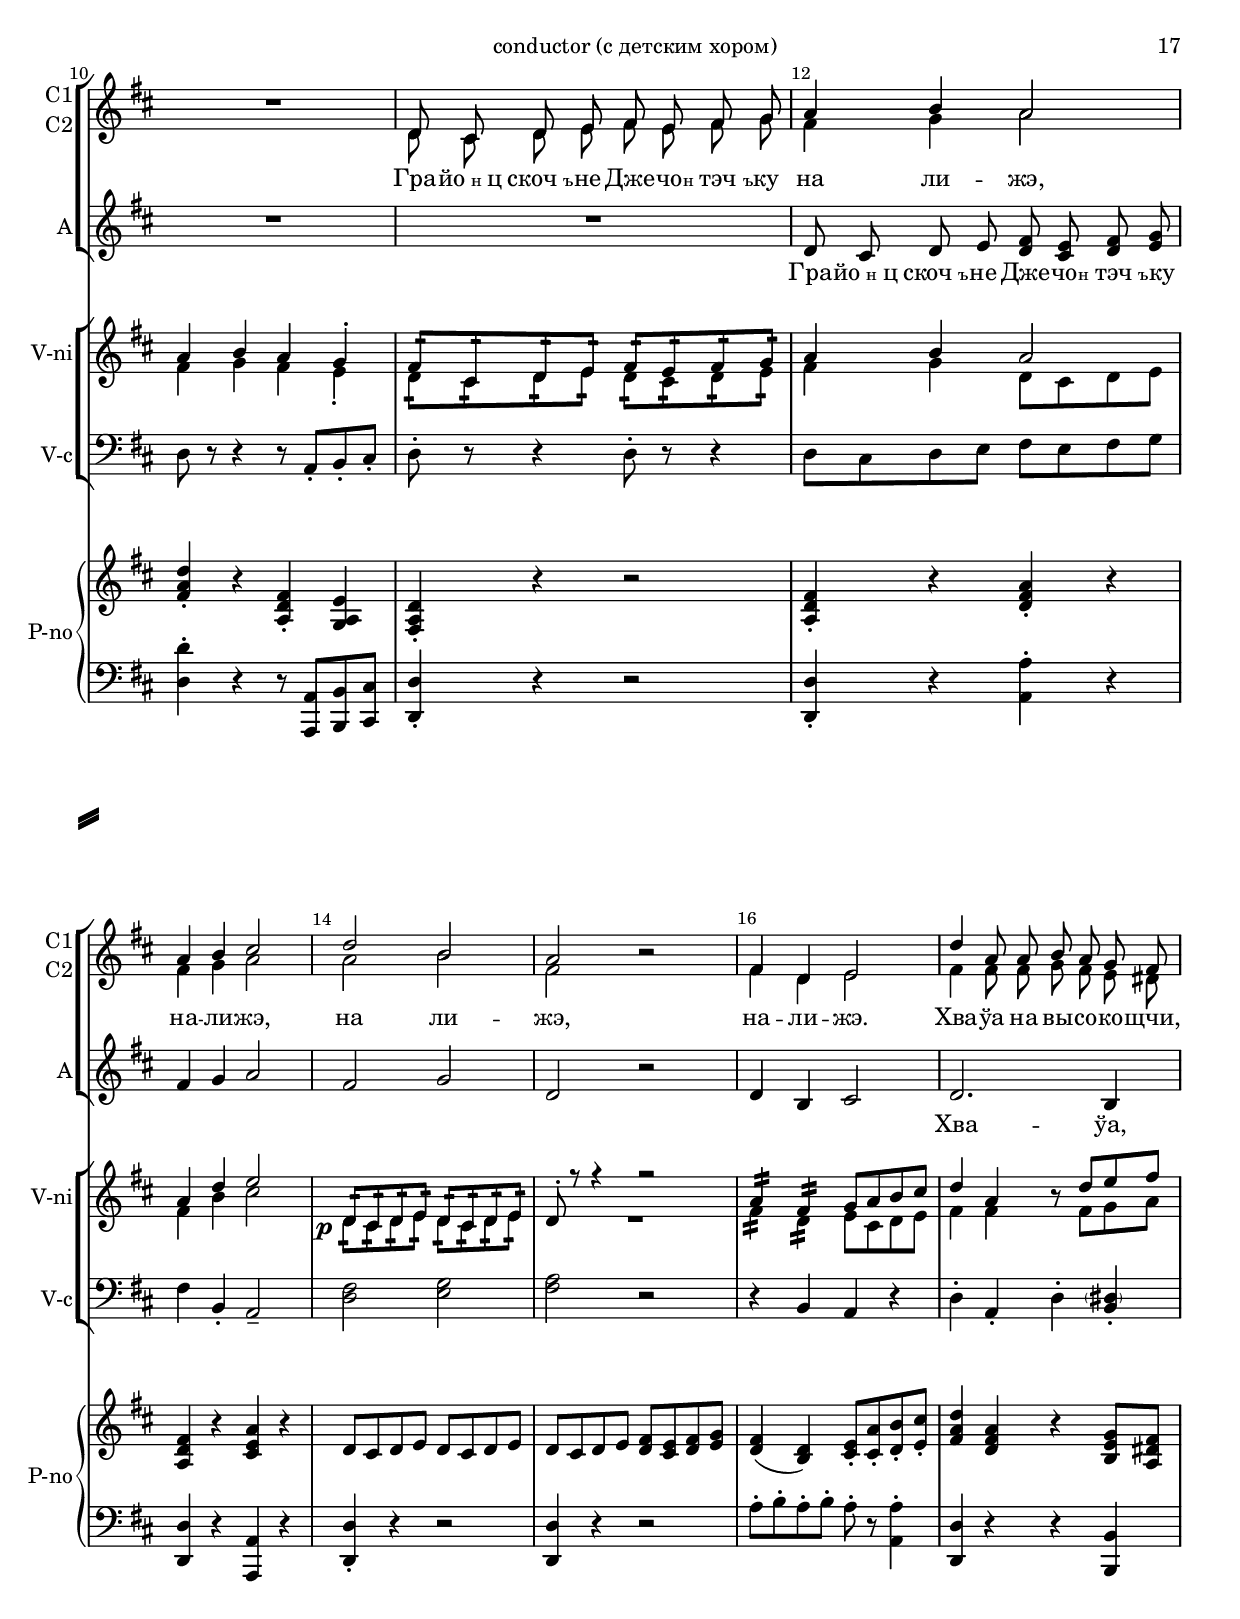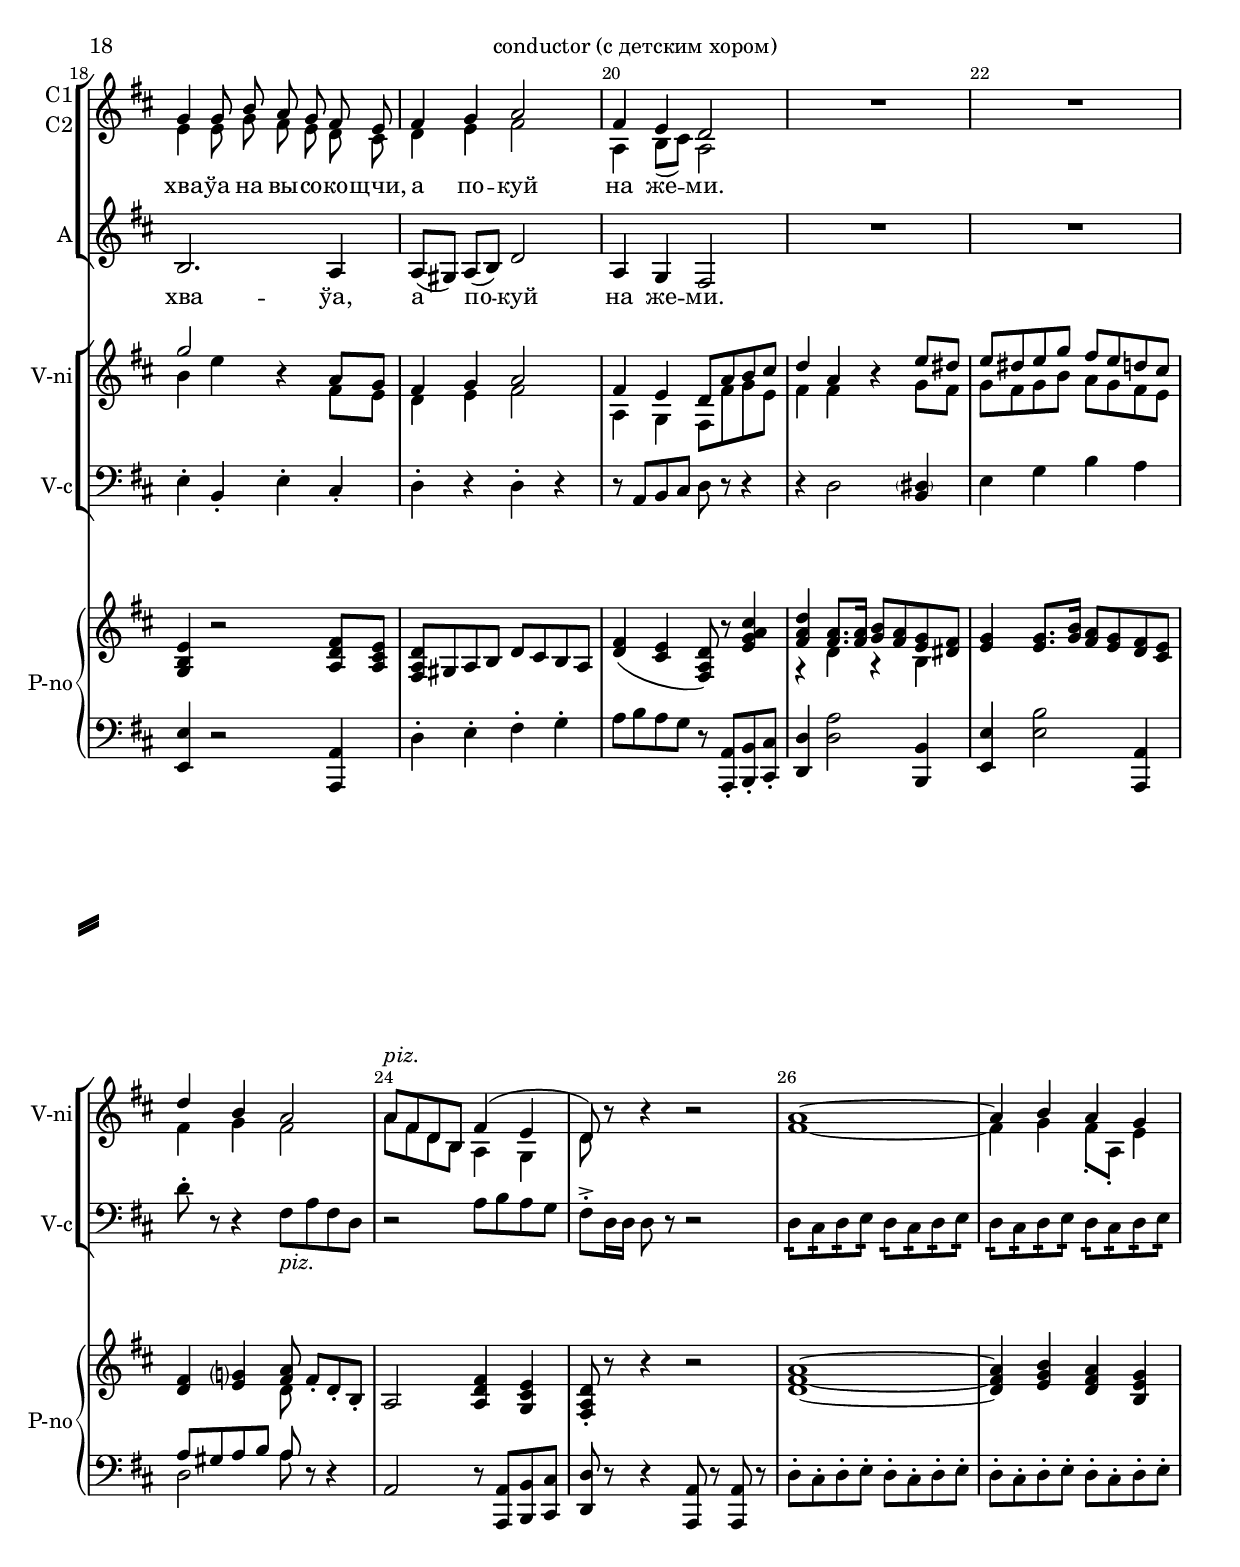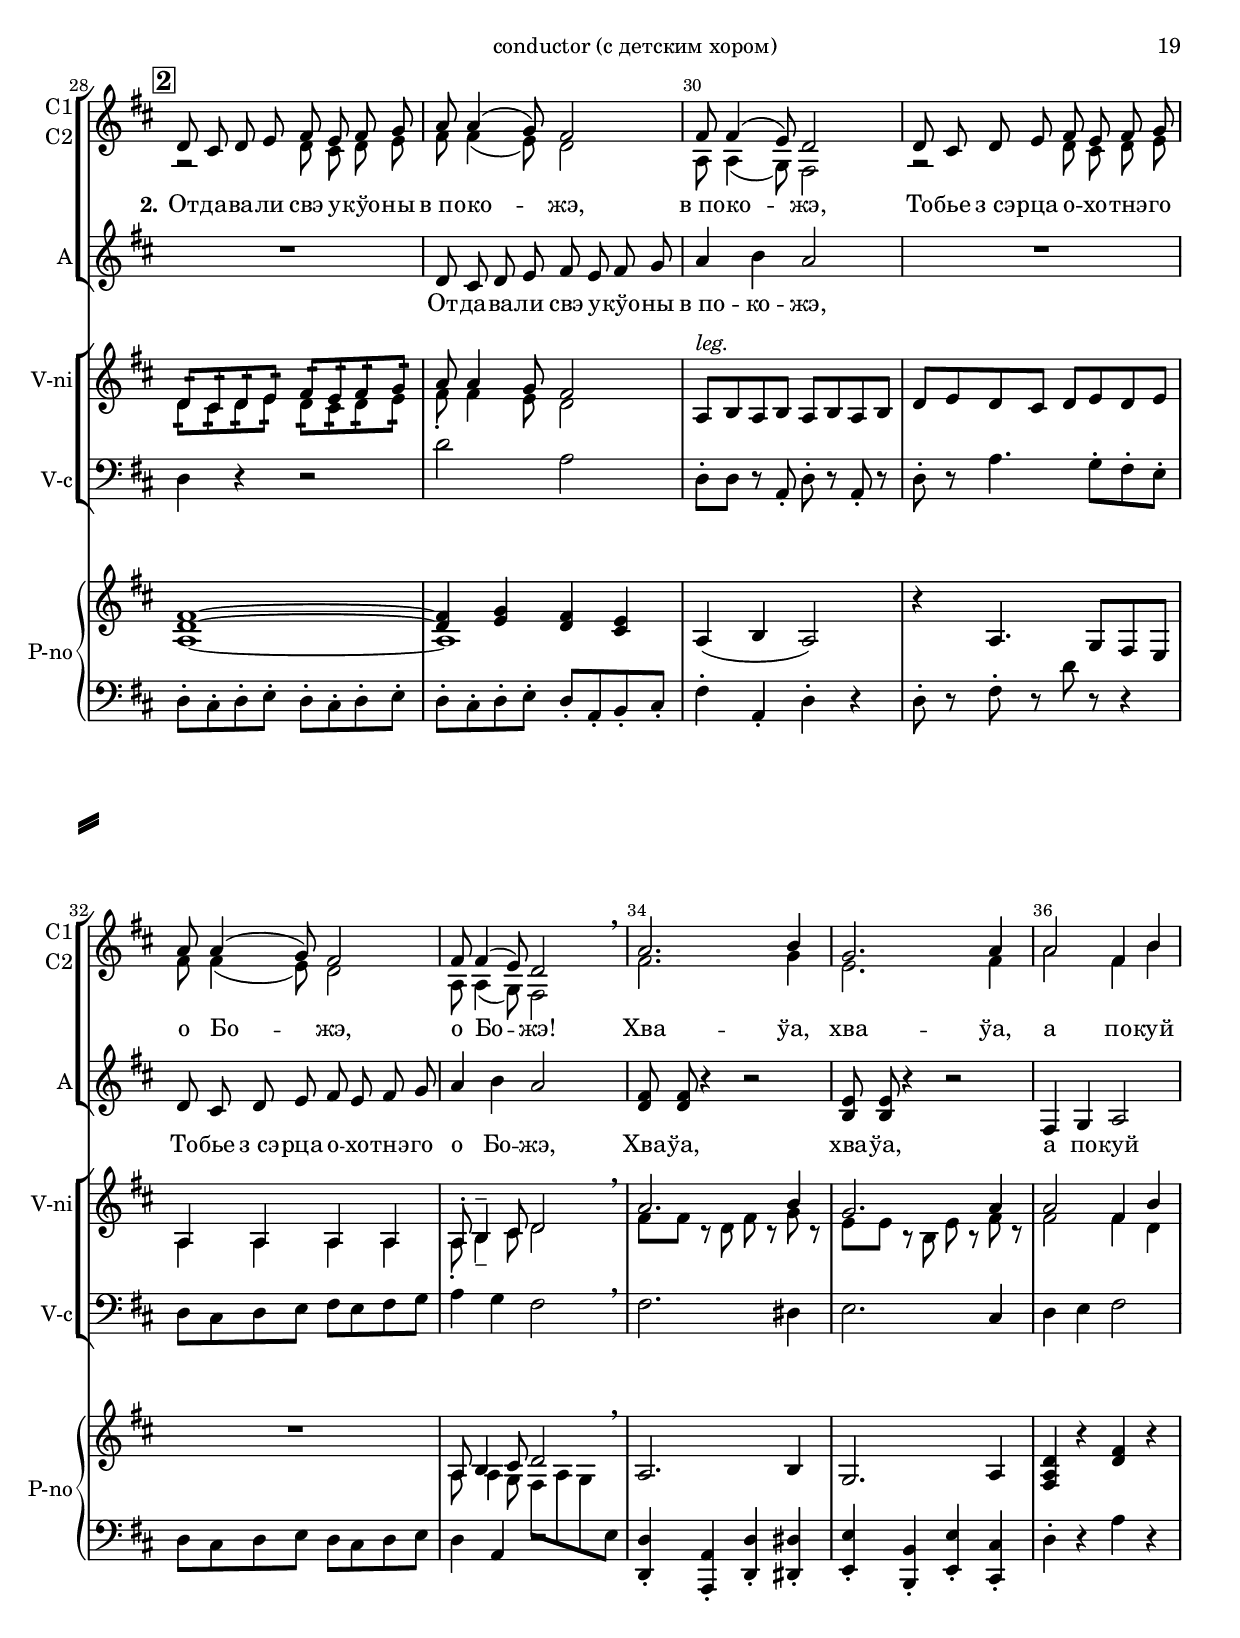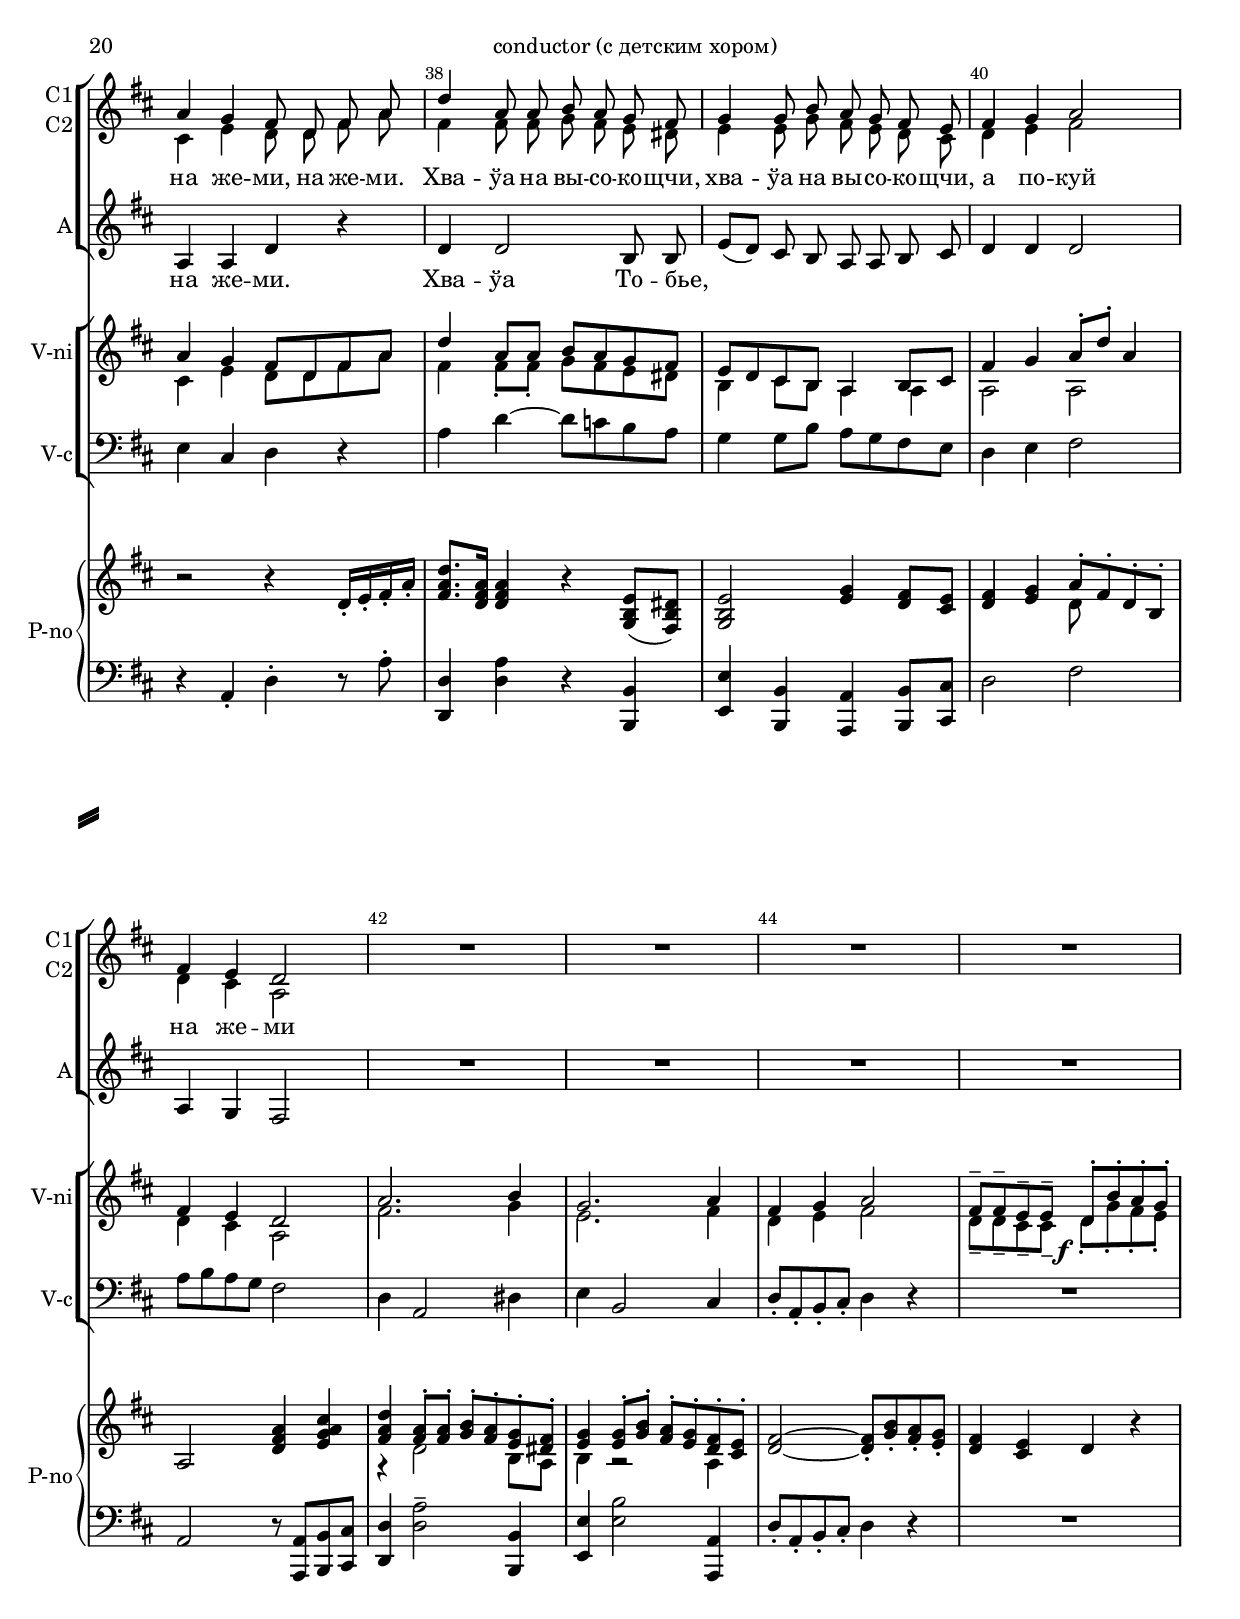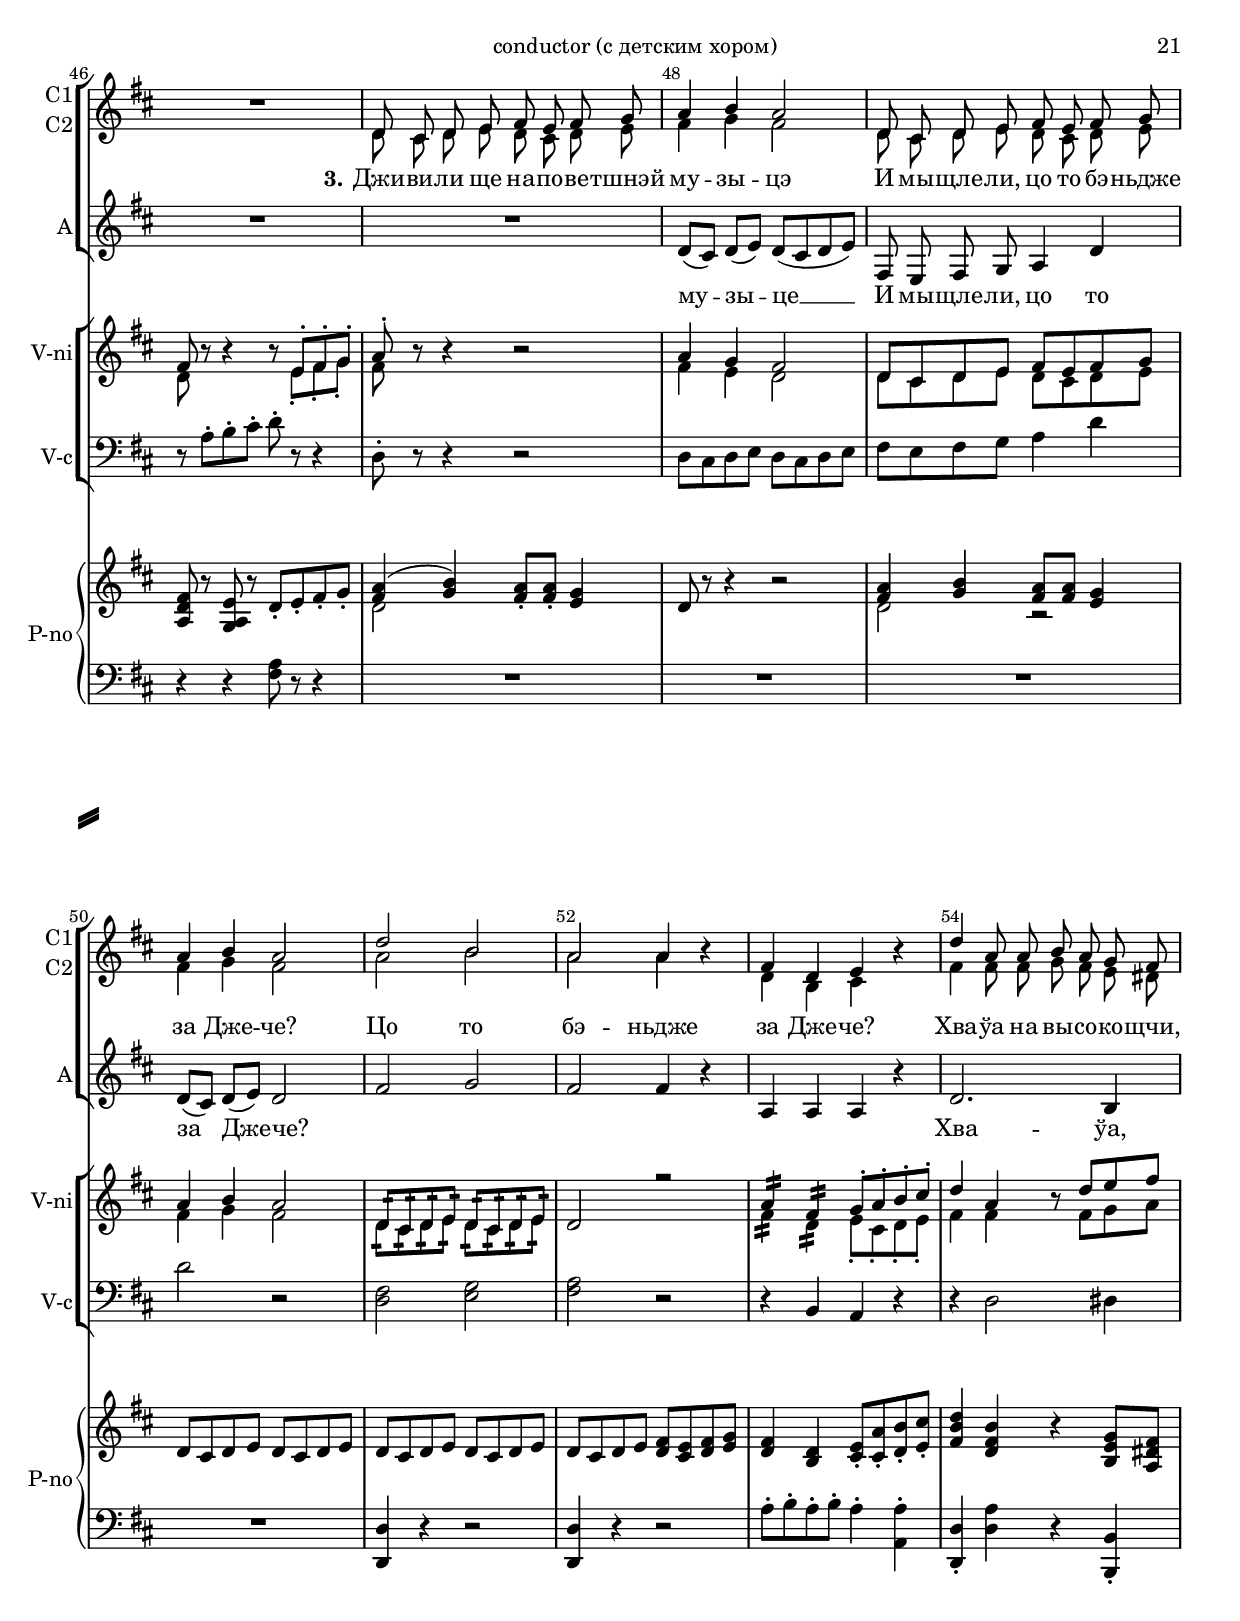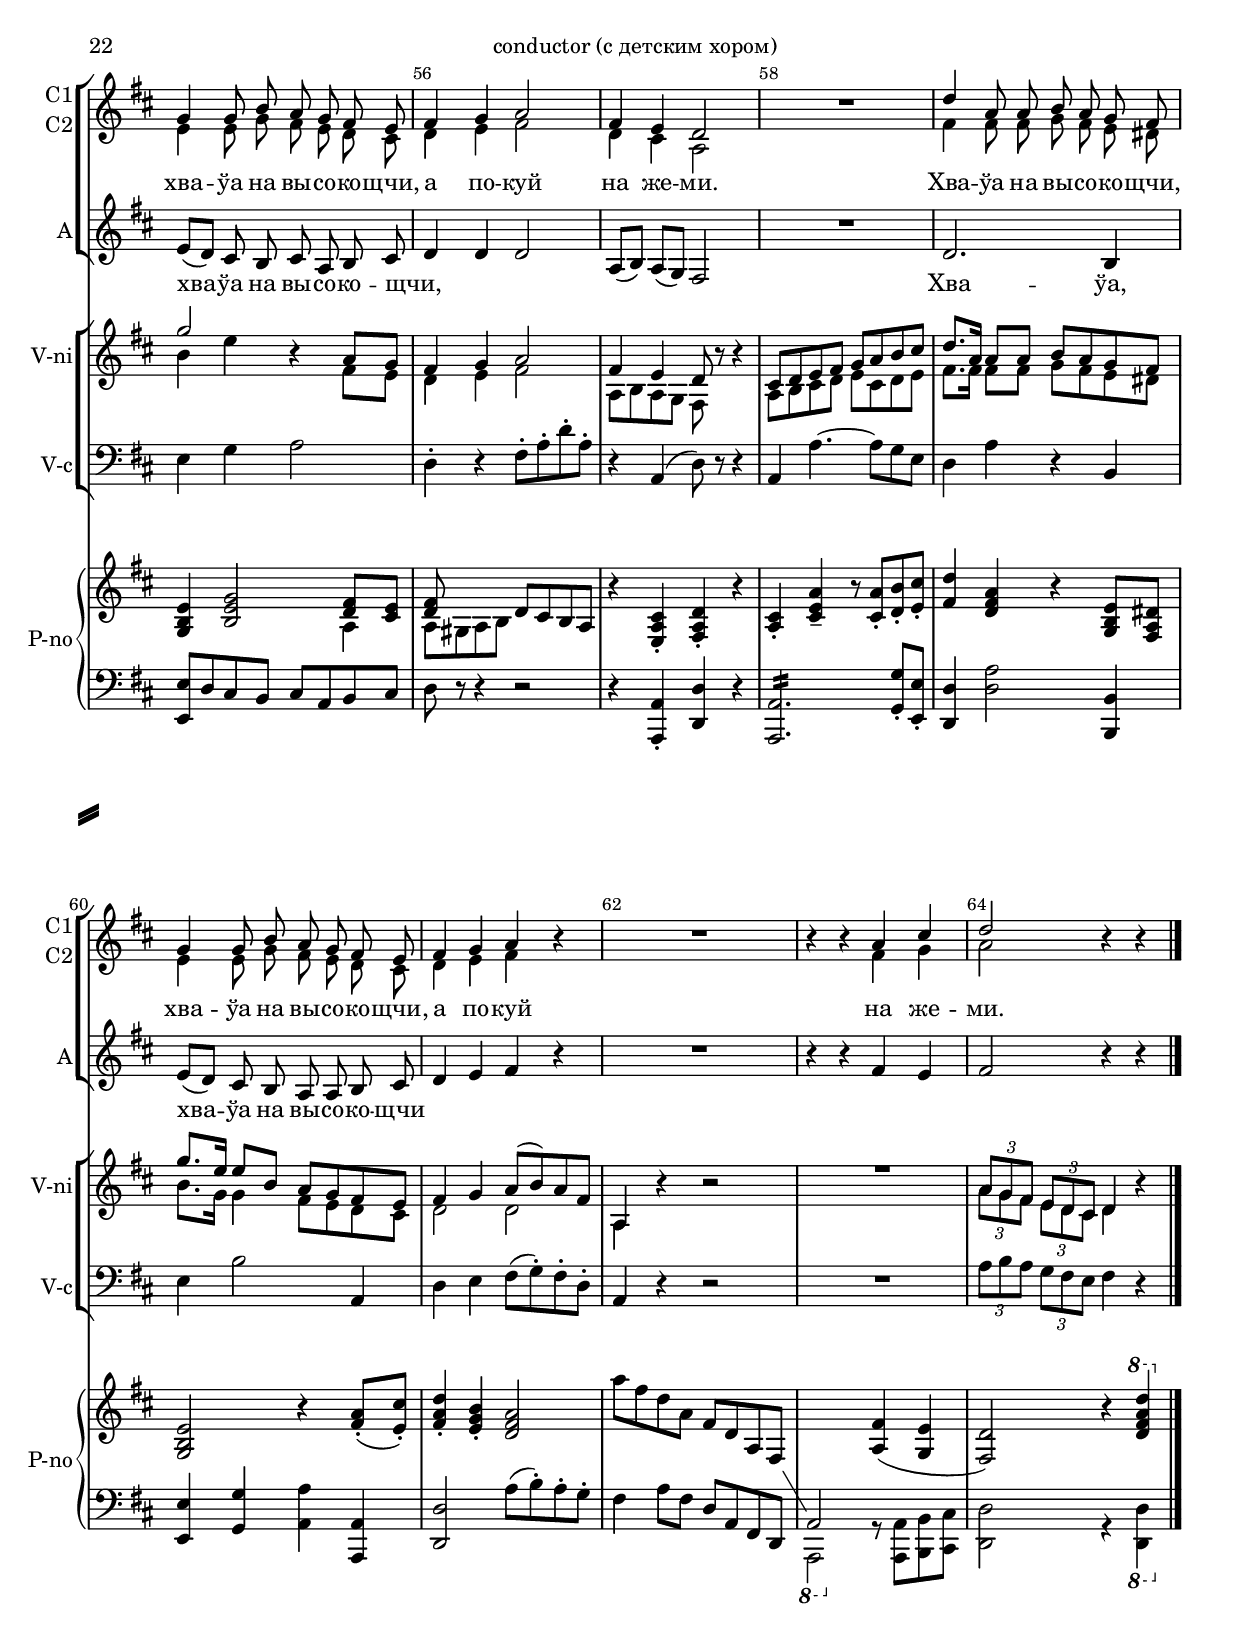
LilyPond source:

\version "2.24.2"

% закомментируйте строку ниже, чтобы получался pdf с навигацией
%#(ly:set-option 'point-and-click #f)
#(ly:set-option 'midi-extension "mid")
#(set-default-paper-size "a4")
#(set-global-staff-size 19)

\header {
  title = "Przybiezeli do Betlejem"
  subtitle = " "
  % Удалить строку версии LilyPond 
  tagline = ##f
}

  \paper {
    top-margin = 15
    left-margin = 15
    right-margin = 10
    bottom-margin = 15
    indent = 20
    ragged-bottom = ##f
    %  system-separator-markup = \slashSeparator
    
  }

%make visible number of every 2-nd bar
secondbar = {
  \override Score.BarNumber.break-visibility = #end-of-line-invisible
  \set Score.barNumberVisibility = #(every-nth-bar-number-visible 2)
}

% compress multi-measure rests
multirests = { \override MultiMeasureRest.expand-limit = #1 \set Score.skipBars = ##t }

% mark with numbers in squares
squaremarks = {  \set Score.rehearsalMarkFormatter = #format-mark-box-numbers }

% move dynamics a bit left (to be not up/under the note, but before)
placeDynamicsLeft = { \override DynamicText.X-offset = #-2.5 }

global = {
  \key f \major
  \numericTimeSignature
  \time 4/4
  \squaremarks
  \secondbar
    \multirests
  \placeDynamicsLeft
}

%use this as temporary line break
abr = { \break }

% uncommend next line when finished
abr = {}

globalv = {
  \global
  \autoBeamOff
  \dynamicUp
}


childone = \relative c' {
  \globalv
  R1*4 
  
  \mark 1
  f8 e f g a g a bes |
  c4 d c2 |
  c4 d c2 |
  c d | 
  
  
  c1\> |
  R1\! |
  f,8 e f g a g a bes | \abr
  
  c4 d c2 |
  c4 d e2 |
  f2 d |
  c r | 
  
  
  a4 f g2 | 
  f'4 c8 c d c bes a |
  bes4 bes8 d c bes a g |
  a4 bes c2 |
  
  a4 g f2 | \abr
  R1*7 | 
  
  
  \mark 2
  f8 e f g a g a bes | \abr
  
  c c4( bes8) a2 |
  a8 a4( g8) f2 |
  f8 e f g a g a bes | \abr
  
  
  c8 c4( bes8) a2 |
  a8 a4( g8) f2 | \breathe
  
  % 34
  c'2. d4 |
  bes2. c4 |
  c2 a4 d |
  c bes a8 f a c |
  f4 c8 c d c bes a |
  
  bes4 bes8 d c bes a g 
  
  %40
  a4 bes c2 |
  a4 g f2 |
  R1*5 | \abr
  
  f8 e f g a g a bes |
  c4 d c2 | \abr
  
  
  f,8 e f g a g a bes |
  c4 d c2 |
  f d |
  c c4 r | \abr
  
  a f g r |
  f' c8 c d c bes a |
  bes4 bes8 d c bes a g |
  a4 bes c2 | \abr
  
  
  a4 g f2 |
  R1 |
  f'4 c8 c d c bes a |
  bes4 bes8 d c bes a g | \abr
  
  a4 bes c r |
  R1 |
  r4 r c e |
  f2 r4 r |
  \bar "|."
}

childtwo = \relative c' {
  \globalv
  R1*4 
  
  f8 e f g a g a bes |
  c4 d c2 |
  a4 bes a2 |
  a bes | 
  
  
  a1 |
  R1 |
  f8 e f g a g a bes |
  
   a4 bes c2 |
  a4 bes c2 |
  c2 d |
  a r | 
  
  
  a4 f g2 |
  a4 a8 a bes a g fis |
  g4 g8 bes a g f e |
  f4 g a2 ||
  
  c,4 d8[( e]) c2 |
  R1*7 |
  
  
  
  r2 f8 e f g | 
  a a4( g8) f2 |
  c8 c4( bes8) a2 |
  
    r2 f'8 e f g | 
  a a4( g8) f2 |
  c8 c4( bes8) a2 |
  
  
  a'2. bes4 |
  g2. a4 |
  c2 a4 d |
  e, g f8 f a c
  
  a4 a8 a bes a g fis
  %<g bes>8 q r4 r2 | 
  
  g4 g8 bes a g f e |
  f4 g a2 |
  f4 e c2 |
  
  R1*5 | 
  
  f8 e f g f e f g |
  a4 bes a2 | 
  
  
  f8 e f g f e f g |
  a4 bes a2 |
  c d |
  c c4 r | 
  
  f, d e r |
  a a8 a bes a g fis |
  g4 g8 bes a g f e |
  f4 g a2 | 
  
  
  f4 e c2 |
  R1 |
a'4 a8 a bes a g fis |
  g4 g8 bes a g f e |
  
  f4 g a r |
  R1 r4 r a bes |
  c2 r4 r |
  \bar "|."
}

childalt = \relative c'' {
\globalv
  R1*7
  
  f,8([ e f g)] f([ e f g)] |
  
  f1 |
  R1 |
  R1 
  
  f8 e f g  <f a> <e g> <f a> <g bes> |
  a4 bes c2 |
  a bes |
  f r |
  
  f4 d e2 |
  f2. d4 |
  d2. c4 |
  c8[( b]) c[( d]) f2 |
  c4 bes a2
  R1*7
  
  
  R1|
  f'8 e f g a g a bes |
  c4 d c2 |
    R1|
  f,8 e f g a g a bes |
  c4 d c2 |
  
  %34
  <f, a>8 q r4 r2 |
  <d g>8 q r4 r2 |
  a4 bes c2 |
  c4 c f r
  
  %38
  f4 f2 d8 d |
  g([ f)] e d c c d e |
  f4 f f2 |
  c4 bes a2 |
  
  R1*6 |
  f'8([ e)] f([ g)] f([ e f g)] |
  
  a,8 g a bes c4 f |
  f8([ e]) f([ g)] f2  |
  a bes |
  a a4 r |
  c, c c r |
  
  %54
  f2. d4 |
  g8[( f]) e d e c d e |
  f4 f f2 
  
  c8[( d]) c[( bes]) a2 |
  R1 |
  f'2. d4 |
  g8[( f]) e d c c d e |
  f4 g a r |
  R1 |
  r4 r a g a2 r4 r 
}



violinone = \relative c'' {
  \global
  R1*2 |
  c1~ |
  c4 d c bes |
  a8 r r4 r2 |
  f8:16 e:16 f:16 g:16  a:16 g:16 a:16 bes:16 |
  c4 r c bes | \abr
  
  c d c bes |
  f8:16 e:16 f:16 g:16 a:16 g:16 a:16 bes:16 |
  c4 d c bes-. |
  a8:16 e:16 f:16 g:16 a:16 g:16 a:16 bes:16 |
  c4 d c2 |
  c4 f g2 |
  f,8:16\p e:16 f:16 g:16 f:16 e:16 f:16 g:16 |
  f8-. r r4 r2 | \abr
  
  c'4:16 a:16 bes8 c d e |
  f4 c r8 f8 g a |
  bes2 r4 c,8 bes |
  a4 bes c2 |
  a4 g f8 c' d e |
  
  % piece 21 begin
  f4 c r g'8 fis |
  g fis g bes a g f e |
  f4 d c2 | \abr
  % piece 23 finished
  
  c8-\markup\italic"piz." a f d a'4( g |
  f8) r r4 r2 |
  c'1~ |
  c4 d c bes |
  f8:16 e:16 f:16 g:16 a:16 g:16 a:16 bes:16 |
  c c4 bes8 a2 |
  c,8-\markup\italic"leg." d c d c d c d |
  f g f e f g f g |
  c,4 c c c |
  c8-. d4-- e8 f2 \breathe |
  c'2. d4 |
  bes2. c4 |
  c2 a4 d |
  c bes a8 f a c |
  
  %piece38 begin
  f4 c8 c d c bes a | \abr
  g f e d c4 d8 e |
  a4 bes c8-. f-. c4 |
  a4 g f2 |
  c'2. d4 |
  bes2. c4 |
  %piece43 end
  
  a bes c2 |
  a8-- a-- g-- g-- f\f-. d'-. c-. bes-. |
  a r r4 r8 g-. a-. bes-. | \abr
  c-. r r4 r2 |
  c4 bes a2 |
  f8 e f g a g a bes |
  c4 d c2 |
  f,8:16 e:16 f:16 g:16 f:16 e:16 f:16 g:16 |
  f2 r2 |
  c'4:16 a:16 bes8-. c-. d-. e-. |
  
  % piece 54 start
  f4 c r8 f g a |
  bes2 r4 c,8 bes |
  a4 bes c2 |
  a4 g f8 r r4 |
  e8 f g a bes c d e |
  f8. c16 c8 c d c bes a |
  bes'8. g16 g8 d c bes a g |
  % piece 60 end
  
  a4 bes c8( d) c a |
  c,4 r4 r2 |
  R1 |
   \tuplet 3/2 { c'8 bes a } \tuplet 3/2 { g f e } f4 r
  \bar "|."
}

violintwo = \relative c'' {
  \global
  R1*2 |
  a1~ |
  a4 bes a8-. c,-. g'4 |
  f8-. r r4 r2 |
  f8:16 e:16 f:16 g:16 f:16 e:16 f:16 g:16 |
  a:16 g:16 a:16 bes:16 a-. c,-. g'4 |
  
  a bes a8-. c,-. g'4 |
  f8:16 e:16 f:16 g:16 f:16 e:16 f:16 g:16 |
  a4 bes a g-. |
  f8:16 e:16 f:16 g:16 f:16 e:16 f:16 g:16 |
  a4 bes f8 e f g |
  a4 d e2 |
  f,8:16 e:16 f:16 g:16 f:16 e:16 f:16 g:16 |
  R1 |
  a4:16 f:16 g8 e f g |
  a4 a r8 a bes c |
  d4 g r a,8 g |
  f4 g a2 |
  c,4 bes a8 a' bes g |
  
  %piece21 begin
  a4 a r bes8 a |
  bes a bes d c bes a g |
  a4 bes a2 |
  %piece23 end
  
  c8 a f d c4 bes |
  f'8 r r4 r2 |
  a1~ |
  a4 bes a8-. c,-. g'4 |
  f8:16 e:16 f:16 g:16 f:16 e:16 f:16 g:16 |
  a-. a4 g8 f2 |
  s1
  s1 |
  c4 c c c |
  c8-. d4-- e8 f2 |
  a8 a r f a r bes r |
  g g r d g r a r |
  a2 a4 f |
  e g f8 f a c |
  
  %piece38 begin
  a4 a8-. a-. bes a g fis |
  d4 e8 d c4 c |
  c2 c |
  f4 e c2 |
  a'2. bes4
  g2. a4 |
  %piece43 end
  
  f g a2 |
  f8-- f-- e-- e-- f-. bes-. a-. g-. |
  f r r4 r8 g-. a-. bes-. |
  
  a8 r r4 r2 |
  a4 g f2 |
   f8 e f g f e f g |
  a4 bes a2 |
  f8:16 e:16 f:16 g:16 f:16 e:16 f:16 g:16 |
  s1 |
  a4:16 f:16 g8-. e-. f-. g-. |
  
  % piece 54 start
  a4 a r8 a bes c |
  d4 g r a,8 g |
  f4 g a2 |
  c,8 d c bes a r r4 |
  c8 d e f g e f g |
  a8. a16 a8 a bes a g fis |
  d'8. bes16 bes4 a8 g f e |
  % piece 60 finished
  
  f2 f |
  c4 r r2 |
  s1 |
   
  \tuplet 3/2 { c'8 bes a } \tuplet 3/2 { g f e } f4 r
  
}

cello = \relative c {
  \global
  R1*2
  \repeat unfold 4 { f8:16 e:16 f:16 g:16 }
  f8-. r r4 r2 |
  f8 r r4 f8 r c r |
  f4-. r f-. r |
  f-. r r c-. |
  f8 r r4 f8 r r4 |
  f8 r r4 r8 c-. d-. e-. |
  f-. r r4 f8-. r r4 |
  f8 e f g a g a bes |
  a4 d,-. c2-- |
  <a' f>2 <bes g> |
  <c a> r |
  
  r4 d, c r |
  f-. c-. f-. < d \parenthesize fis >-. |
  g-. d-. g-. e-. |
  f-. r f-. r |
  r8 c d e f r r4 |
  
  % piece 21 start
  r f2 <d \parenthesize  fis>4 |
  g bes d c |
  f8-. r r4 a,8-\markup\italic"piz." c a f |
  % piece 23 end
  
  r2 c'8 d c bes |
  a-.-> f16 f f8 r r2 |
  \repeat unfold 4 { f8:16 e:16 f:16 g:16 } |
  f4 r r2 |
  f'2 c |
  f,8-. f r c-. f-. r c-. r |
  
  f-. r c'4. bes8-. a-. g-. |
  f e f g a g a bes |
  c4 bes a2 \breathe |
  a2. fis4 |
  g2. e4 |
  f4 g a2 |
  g4 e f r
  
  %piece 38 start
  c'4 f~ f8 es d c |
  bes4 bes8 d c bes a g |
  f4 g a2 |
  c8 d c bes a2
  f4 c2 fis4 |
  g d2 e4
  %piece 43 end
  
  f8-. c-. d-. e-. f4 r |
  R1 |
  r8 c'-. d-. e-. f-. r r4 |
  
  f,8-. r r4 r2 |
  f8 e f g f e f g |
  a g a bes c4 f |
  f2  r2 |
  <a, f>2 <bes g> |
  <c a> r |
  r4 d, c r |
  
  %piece 54 start
  r f2 fis4 |
  g bes c2 |
  f,4-. r a8-. c-. f-. c-. |
  r4 c,4( f8) r r4 |
  c c'4.~ c8 bes g |
  f4 c' r d, |
  g d'2 c,4 |
  % piece 60 end
  
  f4 g a8( bes)-. a-. f-. |
  c4 r r2 |
  R1
  
  \tuplet 3/2 { c'8 d c } \tuplet 3/2 { bes a g } a4 r \bar "|."
  
}
toleft = \change Staff="left"
toright = \change Staff="right"

right = \relative c' {
  \global
  \oneVoice
  <f a c>1~ |
  q4 <g bes d> <f a c> <d g bes> |
  << { <f a>1~ q4 <g bes> <f a> <e g> } \\ { c1~ c } >>
  \oneVoice f8 e f g <f a> <e g> <f a> <g bes> 
  <f a> <e g> <f a> <g bes> <a c>4 r |
  f8 e f g f e f g |
  <f a> <e g> <f a> <g bes> <f a> <e g> <f a> <g bes> |
  <f a> <e g> <f a> <g bes> <a c>4 r |
  <a c f>-. r <c, f a>-. <bes c g'> |
  <a c f>-. r r2 |
  <c f a>4-. r <f a c>-. r |
  <c f a> r <e g c> r |
  f8 e f g f e f g |
  f e f g <f a> <e g> <f a> <g bes> |
  
  <f a>4( <d f>) <e g>8-. <e c'>-. <f d'>-. <g e'>-. |
  <a c f>4 <f a c> r <d g bes>8 <c fis a> |
  <bes d g>4 r2 <c f a>8 <c e g> |
  <a c f>8 b c d f e d c |
  <f a>4( <e g> <a, c f>8) r <g' bes c e>4 |
  
  % piece 21 start
  << { <a c f> <a c>8. q16 <bes d>8 <a c> <g bes> <fis a> } \\ { r4 f r d } >>
  <g bes>4 q8. <bes d>16 <a c>8 <g bes> <f a> <e g> |
  <f a>4 <g bes?>  << <a c>8 \\ f >> a-. f-. d-. |
  % piece 23 end
  
  c2 <c f a>4 <bes e g> |
  <a c f>8-. r r4 r2 |
 
 \oneVoice
  <f' a c>1~ |
  q4 <g bes d> <f a c> <d g bes> |
  << { <f a>1~ q4 <g bes> <f a> <e g> } \\ { c1~ c } >>
  \oneVoice 
 
 
 
  c4( d c2) |
  
  r4 c4. bes8 a g |
  R1 |
  << { c8 d4 e8 f2 } \\ { c8 c4 bes8 a c bes \change Staff = "left" g } >> \breathe
  c2. d4 |
  bes2. c4 |
  <a c f> r <f' a> r |
  r2 r4 f16-. g-. a-. c-. |
  
  % piece 38 start
  <a c f>8. <f a c>16 q4 r <bes, d g>8( <a d fis>) |
  <bes d g>2 <g' bes>4 <f a>8 <e g> |
  <f a>4 <g bes> << { c8-. a-. f-. d-. } \\ f s s s >> |
  c2 <f a c>4 <g bes c e> |
  << { <a c f>4 <a c>8-. q-. <bes d>-. <a c>-. <g bes>-. <fis a>-. } \\ { r4 f2 d8 c } >>
  << { <g' bes>4 q8-. <bes d>-. <a c>-. <g bes>-. <f a>-. <e g>-. } \\ { d4 r2 c4 } >>
  % piece 43 end
  
  <f a>2~ q8-. <bes d>-. <a c>-. <g bes>-. <f a>4 <e g> f r |
  <c f a>8 r <bes c g'> r f'-. g-. a-. bes-. |
  
  
  << { <a c>4( <bes d>) } \\ f2 >> <a c>8-. q-. <g bes>4 |
  f8 r r4 r2 |
  << { <a c>4 <bes d> <a c>8 q <g bes>4 } \\ { f2 r } >>
  f8 e f g f e f g |
  f e f g f e f g |
  f e f g <f a> <e g> <f a> <g bes> |
  <f a>4 <d f> <e g>8-. <e c'>-. <f d'>-. <g e'>-. |
  
  % piece 54 start
  <a d f>4 <f a d> r <d g bes>8 <c fis a> |
  <bes d g>4 <d g bes>2 << { <f a>8 <e g> } \\ c4 >> |
  
  << { <f a>8 s s s } \\ { c b c d } >> f e d c |
  r4 <g c e>-. <a c f>-. r |
  <c e>-. <e g c>-- r8 <e c'>-. <f d'>-. <g e'>-. |
  <a f'>4 <f a c>4 r <bes, d g>8 <a c fis> |
  <bes d g>2 r4 <a' c>8-.( <g e'>-.) |
  % piece 60 end
  
  <a c f>4-. <g bes d>-. <f a c>2 |
  c''8 a f c a f c a |
  \showStaffSwitch \toleft \voiceOne c,,2 \hideStaffSwitch \toright \oneVoice <a''' c,>4( <g bes,> |
  <f a,>2) r4 \ottava #1 <f' a c f> \bar "|."
  
  
}

left = \relative c {
  \global
  \oneVoice
  \repeat unfold 7 { f8-. e-. f-. g-. }
  f-. c-. d-. e-. |
  <f f,>4-. r r2 |
  q8 r r4 q4-. <c c,>-. |
  <f f,>-. r r2 |
  q4-. r r <c c,>-. |
  <f f,>-. r r2 |
  <f f'>4-. r r8 <c c,>8 <d d,> <e e,> |
  <f f,>4-. r r2 |
  q4-. r <c c'>-. r |
  <f f,> r <c c,> r |
  <f f,>-. r r2 |
  q4 r r2 |
  
  c'8-. d-. c-. d-. c-. r <c c,>4-. |
  <f, f,> r r <d d,> |
  <g g,> r2 <c, c,>4 |
  f-. g-. a-. bes-. |
  c8 d c bes r <c, c,>-. <d d,>-. <e e,>-. |
  
  % piece 21 start
  <f f,>4 <f c'>2 <d d,>4 |
  <g g,>4 <g d'>2 <c, c,>4 |
  << { c'8 b c d c } \\ { f,2 c'8 } >> r r4 |
  % piece 23 end
  
  c,2 r8 <c c,> <d d,> <e e,> |
  <f f,> r r4 <c c,>8 r q r |
  \repeat unfold 7 { f8-. e-. f-. g-. }
  f-. c-. d-. e-. |
  a4-. c,-. f-. r |
  
  f8-. r a-. r f' r r4 |
  f,8 e f g f e f g |
  f4 c r2 |
  <f f,>4-. <c c,>-. <f f,>-. <fis fis,>-. |
  <g g,>-. <d d,>-. <g g,>-. <e e,>-. |
  f-. r c' r |
  r c,-. f-. r8 c'-. |
  
  % piece 38 start
  <f, f,>4 <f c'> r <d d,> |
  <g g,> <d d,> <c c,> <d d,>8 <e e,> |
  f2 a |
  c, r8 <c c,> <d d,> <e e,> |
  <f f,>4 <f c'>2-- <d d,>4 |
  <g g,> <g d'>2 <c, c,>4 |
  %piece 43 end
  
  f8-. c-. d-. e-. f4 r |
  R1 |
  r4 r <a c>8 r r4 |
  
  R1*4 |
  <f f,>4 r r2 |
  q4 r r2 |
  c'8-. d-. c-. d-. c4-. <c c,>-. |
  
  % piece 54 start
  <f, f,>-. <f c'> r <d d,>-. |
  <g g,>8 f e d e c d e |
  f r r4 r2 |
  r4 <c c,>-. <f f,> r |
  <c c,>2.:16 <bes bes'>8-. <g g'>-. |
  <f f'>4 <f' c'>2 <d d,>4 |
  <g g,> <bes bes,> <c c,> <c, c,> |
  % piece 60 end
  
  <f f,>2 c'8( d)-. c-. bes-. |
  a4 c8 a f c a f |
  
  \ottava #-1 \voiceTwo c,2 \ottava 0  r8 <c'' c,> <d d,> <e e,> |
  <f f,>2 r4 \ottava #-1 <f, f,>4
  
}

sopranol =  \lyricmode {
  \set stanza = "1." Пшы -- бе -- жэ -- ли до Бэт -- ле -- ем па -- стэ -- же,
  па -- стэ -- же, па -- стэ -- жэ.
  Гра -- \markup{йо \tiny н ц} \markup{скоч\tiny ъ} -- не Дже -- чо -- \markup{\tiny н тэч \tiny ъ} -- ку
  на ли -- жэ, на -- ли -- жэ, на ли -- жэ, на -- ли -- жэ.
  Хва -- ўа на вы -- со -- ко -- щчи, хва -- ўа на вы -- со -- ко -- щчи,
  а по -- куй на же -- ми.
  \set stanza = "2." От -- да -- ва -- ли свэ у -- кўо -- ны в_по -- ко -- жэ,
  в_по -- ко -- жэ,
  То -- бье з_сэ -- рца о -- хо -- тнэ -- го о Бо -- жэ,
  о Бо -- жэ!
  Хва -- ўа, хва -- ўа, а по -- куй на же -- ми, на же -- ми.
  Хва -- ўа на вы -- со -- ко -- щчи, хва -- ўа на вы -- со -- ко -- щчи,
  а по -- куй на же -- ми
  \set stanza = "3." Джи -- ви -- ли ще на -- по -- ве -- тшнэй му -- зы -- цэ
  И мы -- щле -- ли, цо то бэ -- ньдже за Дже -- че?
  Цо то бэ -- ньдже за Дже -- че?
  Хва -- ўа на вы -- со -- ко -- щчи, хва -- ўа на вы -- со -- ко -- щчи,
  а по -- куй на же -- ми.
  Хва -- ўа на вы -- со -- ко -- щчи, хва -- ўа на вы -- со -- ко -- щчи,
  а по -- куй на же -- ми.
}

altol =  \lyricmode {
  \repeat unfold 6 \skip 1
  Гра -- \markup{йо \tiny н ц} \markup{скоч\tiny ъ} -- не Дже -- чо -- \markup{\tiny н тэч \tiny ъ} -- ку

}

childtwol =  \lyricmode {
  \repeat unfold 90 _
 % Гра -- \markup{йо \tiny н ц} \markup{скоч\tiny ъ} -- не Дже -- чо -- \markup{\tiny н тэч \tiny ъ} -- ку
  
}

tenorl =  \lyricmode {
  на ли -- жэ.
  Хва -- ўа, хва -- ўа, а по -- куй
}

childthreel =  \lyricmode {
  \repeat unfold 3 \skip 1
  Гра -- \markup{йо \tiny н ц} \markup{скоч\tiny ъ} -- не Дже -- чо -- \markup{\tiny н тэч \tiny ъ} -- ку
  
  \repeat unfold 9 _
   Хва -- ўа, хва -- ўа, а по -- куй на же -- ми.
   
   От -- да -- ва -- ли свэ у -- кўо -- ны в_по -- ко -- жэ,
   То -- бье з_сэ -- рца о -- хо -- тнэ -- го о Бо -- жэ,
    Хва -- ўа, хва -- ўа, а по -- куй на же -- ми.
    Хва -- ўа То -- бье,
     \repeat unfold 13 _
  му -- зы -- це __ 
  И мы -- щле -- ли, цо то за Дже -- че?
  
  _ _ _ _ _ _ _
  Хва -- ўа, хва -- ўа на вы -- со -- ко -- щчи,
  
  _ _ _ _ _ _
  Хва -- ўа, хва -- ўа на вы -- со -- ко -- щчи
  
  

}

bassl =  \lyricmode {
  \repeat unfold 5 \skip 1
  на же -- ми.
  От -- да -- ва -- ли свэ у -- кўо -- ны в_по -- ко -- жэ,
  То -- бье з_сэ -- рца о -- хо -- тнэ -- го о Бо -- жэ,
  Хва -- ўа, хва -- ўа, а по -- куй на же -- ми,
  Хва -- ўа То -- бье,
  \repeat unfold 13 \skip 1
  му -- зы -- це __
  И
  _ _ _
  Хва -- ўа, хва -- ўа на вы -- со -- ко -- щчи, а
  _ _ _
  Хва -- ўа, хва -- ўа, а
  на же -- ми.
}

violinOnePart = \new Staff \with {
  instrumentName = "V1"
  shortInstrumentName = "V1"
  midiInstrument = "violin"
} <<
     \violinone
  >>
  
  violinTwoPart = \new Staff \with {
  instrumentName = "V2"
  shortInstrumentName = "V2"
  midiInstrument = "violin"
} <<
      \violintwo
  >>

violinPart = \new Staff \with {
  instrumentName = "V-ni"
  shortInstrumentName = "V-ni"
  midiInstrument = "violin"
} <<
     \new Voice { \voiceOne \violinone }
     \new Voice { \voiceTwo \violintwo }
  >>

celloPart = \new Staff \with {
  instrumentName = "V-c"
  shortInstrumentName = "V-c"
  midiInstrument = "cello"
} { \clef bass \cello }

stringsPart = \new StaffGroup
<<
  \violinPart
  \celloPart
>>


childrenChoirPart = \new ChoirStaff
<<
  \new Staff = "chup" \with {
    midiInstrument = "choir aahs"
    instrumentName = "Сопрано"
    shortInstrumentName = \markup \center-column { "С1" "С2" }
  } <<
    \new Voice = "childone" { \voiceOne \childone }
    \new Voice = "childtwo" { \voiceTwo \childtwo }
  >>
  \new Lyrics \lyricsto "childone" \sopranol
  \new Lyrics \lyricsto "childtwo" \childtwol
  \new Staff = "chdown" \with {
    midiInstrument = "choir aahs"
    instrumentName = "Альты"
    shortInstrumentName = "А"
  } <<
    \new Voice = "childthree" { \oneVoice \childalt }
  >>
  \new Lyrics \lyricsto "childthree" \childthreel
>>

pianoPart = \new PianoStaff \with {
  instrumentName = "P-no"
  shortInstrumentName = "P-no"
} <<
  \new Staff = "right" \with {
    midiInstrument = "acoustic grand"
  } \right
  \new Staff = "left" \with {
    midiInstrument = "acoustic grand"
  } { \clef bass \left }
>>


\bookpart {
   \header { instrument = "детский хор" }
  \score {
    \transpose f d
    <<
    \childrenChoirPart
   
    >>
    \layout { 
      \context {
      \Staff 
       \consists Merge_rests_engraver
%      \RemoveAllEmptyStaves
      }
    }
  }
}


\bookpart {
   \header { instrument = "детский хор + piano" }
  \score {
    \transpose f d
    <<
    \childrenChoirPart
    \pianoPart
    >>
    \layout { 
      \context {
      \Staff 
      \RemoveAllEmptyStaves
       \consists Merge_rests_engraver
      }
    }
  }
}

\bookpart {
   \header { instrument = "violini" }
  \paper {
    system-separator-markup = \slashSeparator
  }
  \score {
    \transpose f d
    <<
      \violinOnePart
      \violinTwoPart
 %     \pianoPart
    >>
    \layout { 
      \context {
      \Staff \RemoveAllEmptyStaves
       \consists Merge_rests_engraver
      }
    }
  }
}

\bookpart {
   \header { instrument = "cello" }
  \paper {
    system-separator-markup = \slashSeparator
  }
  \score {
    \transpose f d
    <<
      \celloPart
 %     \pianoPart
    >>
    \layout { 
      \context {
      \Staff \RemoveAllEmptyStaves
       \consists Merge_rests_engraver
      }
    }
  }
}

\bookpart {
   \header { instrument = "все инструменты" }
  \paper {
    system-separator-markup = \slashSeparator
  }
  \score {
    \transpose f d
    <<
      \stringsPart
      \pianoPart
    >>
    \layout { 
      \context {
      \Staff \RemoveAllEmptyStaves
       \consists Merge_rests_engraver
      }
    }
  }
}


\bookpart {
  \header { instrument = "conductor (с детским хором)" }
  \paper {
    system-separator-markup = \slashSeparator
  }
  \score {
    \transpose f d
    <<
      %\choirPart
      \childrenChoirPart
      \stringsPart
      \pianoPart
    >>
    \layout { 
      \context {
      \Staff \RemoveAllEmptyStaves
       \consists Merge_rests_engraver
      }
    }
    \midi {
      \tempo 4=100
    }
  }
}

